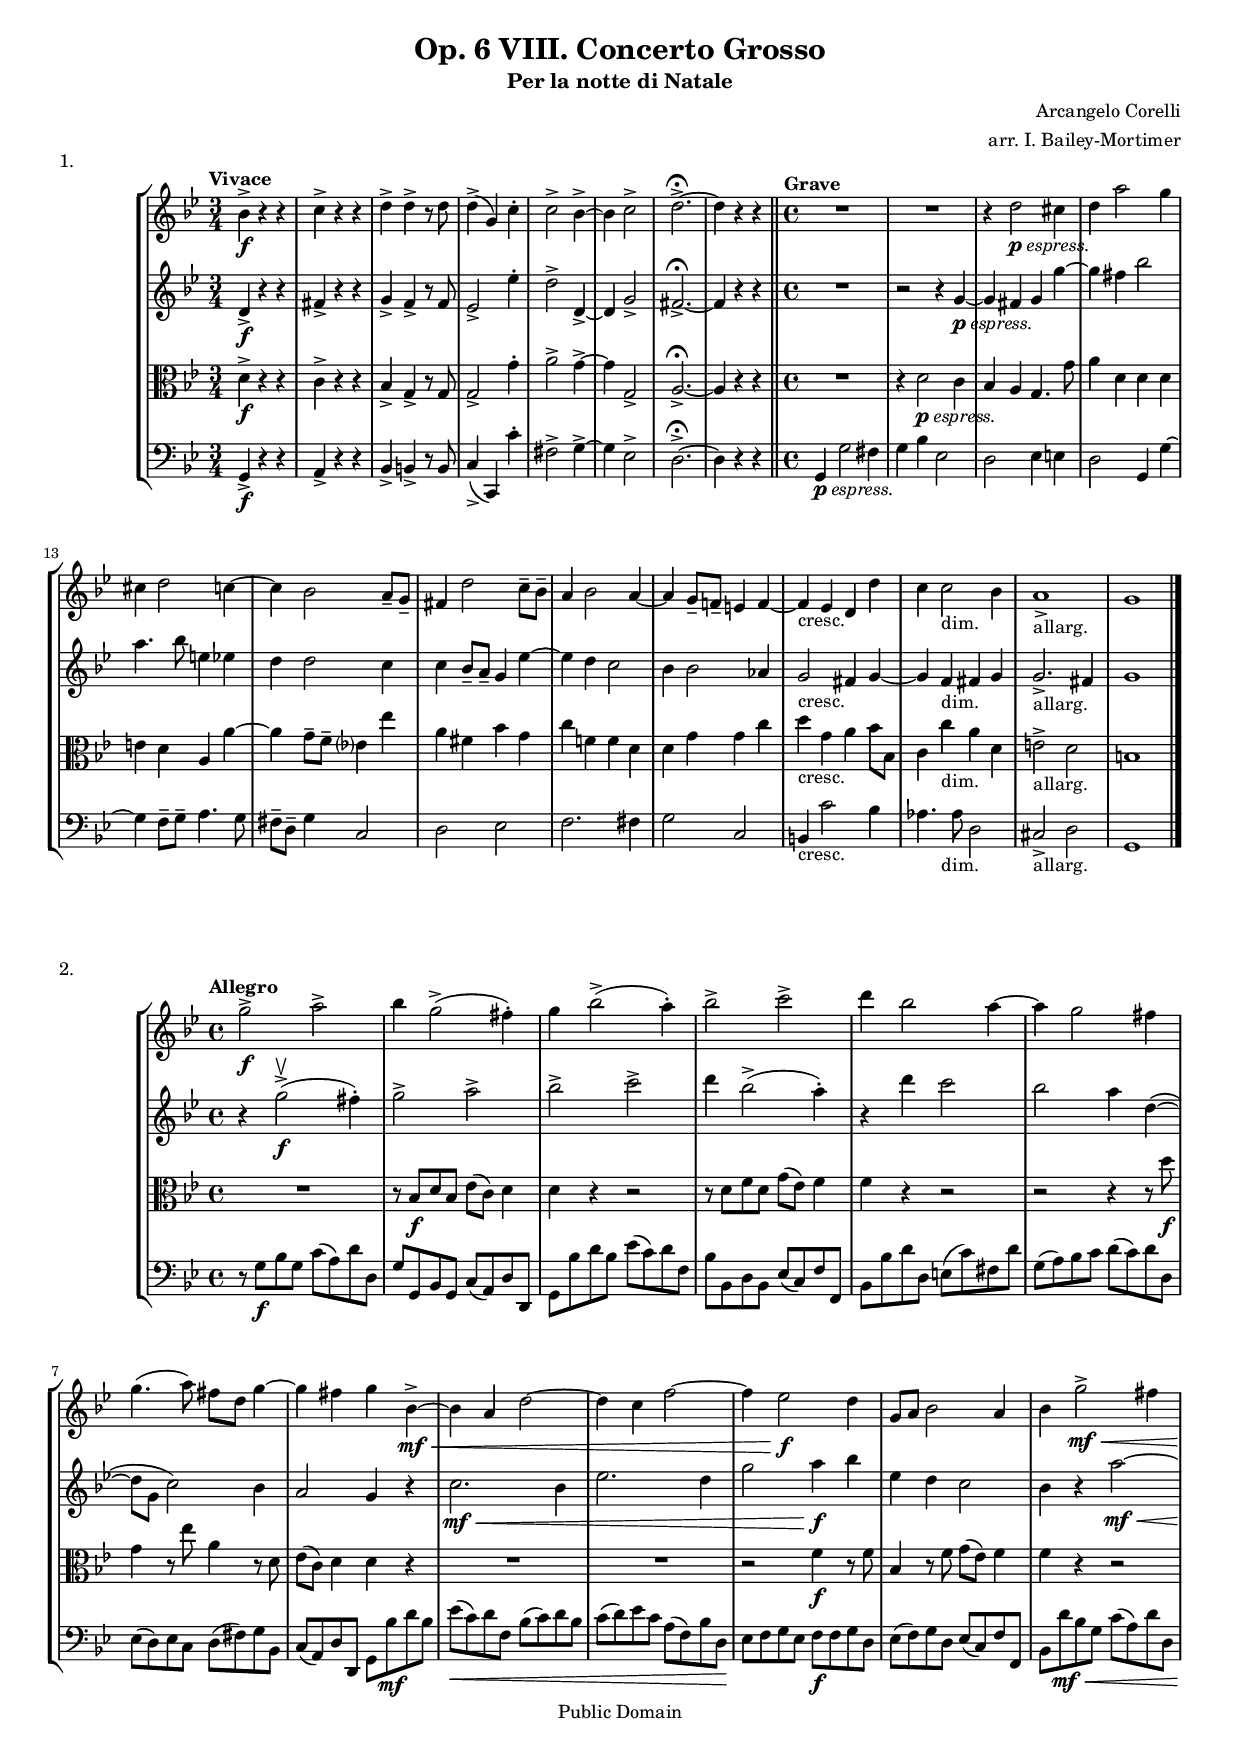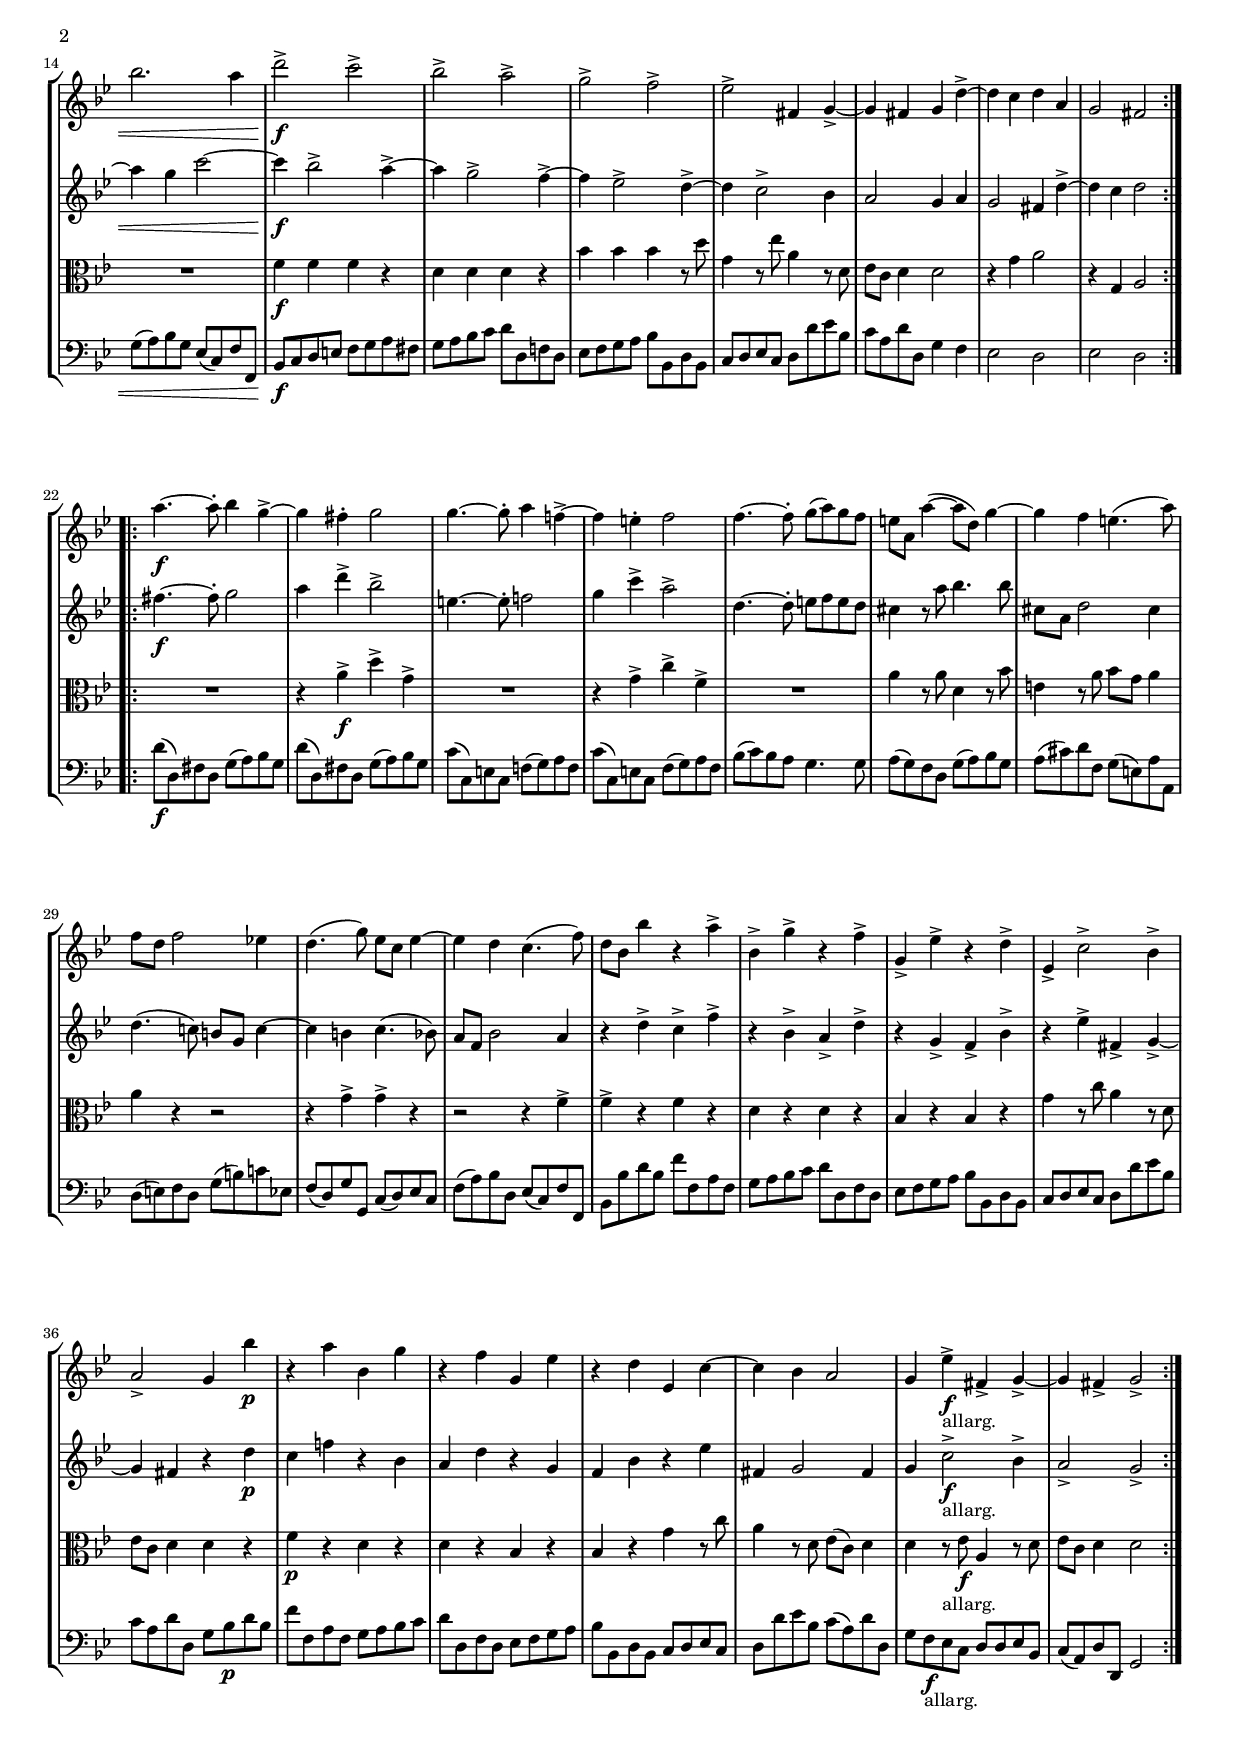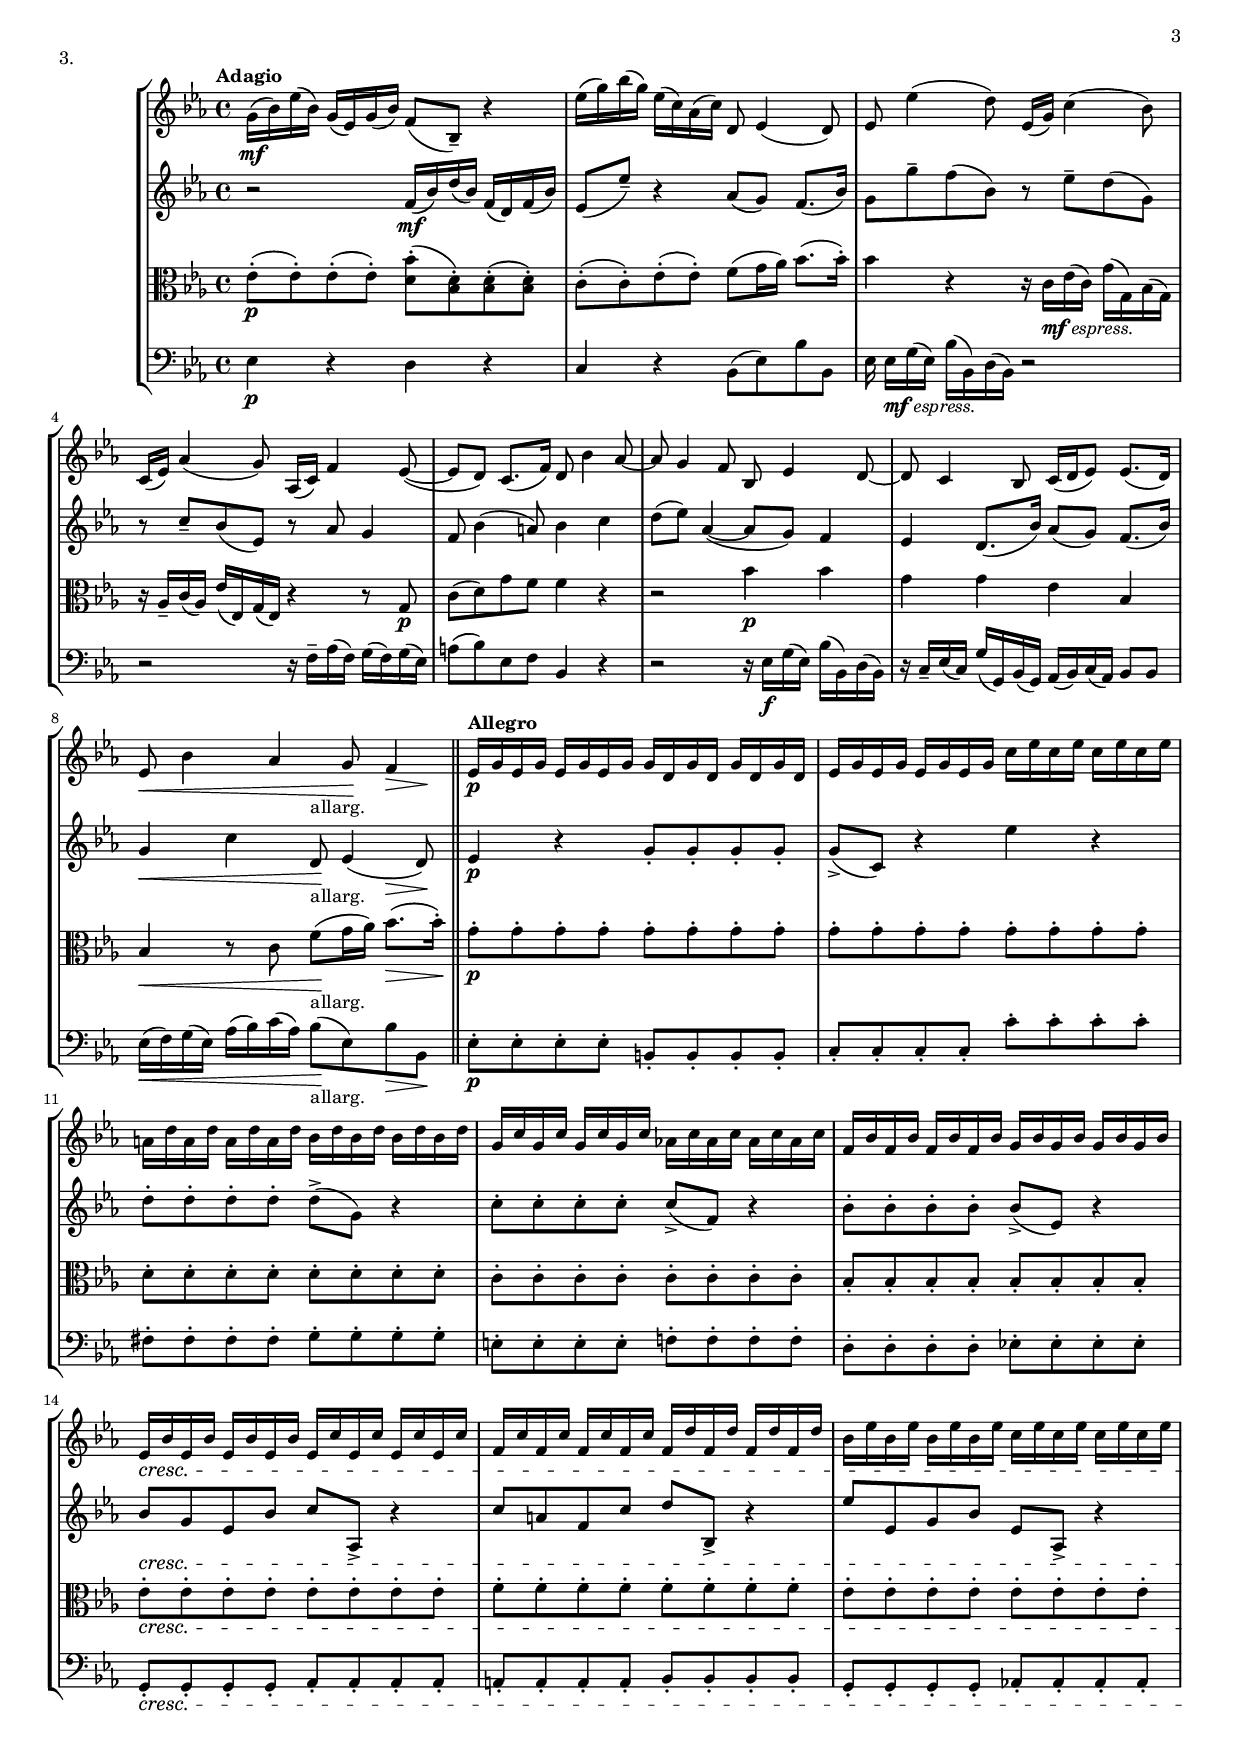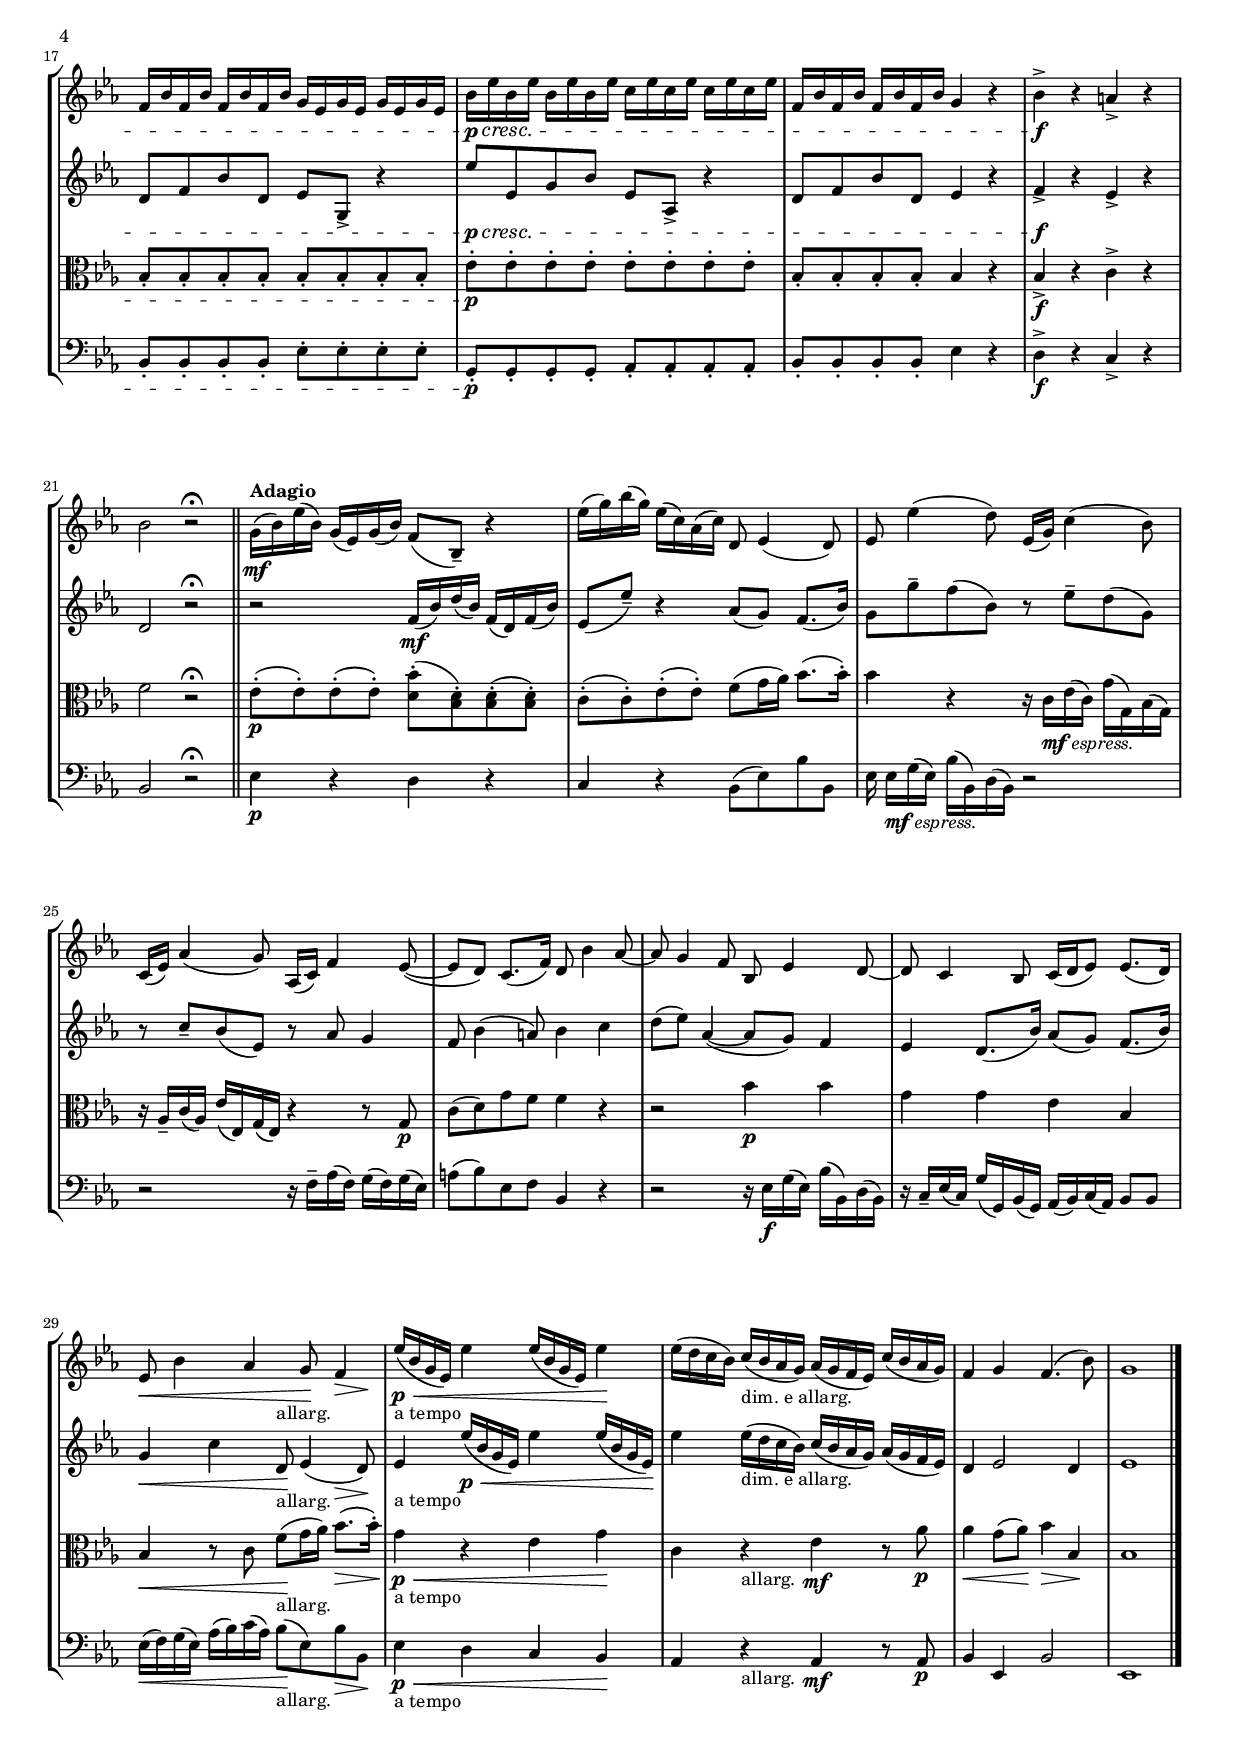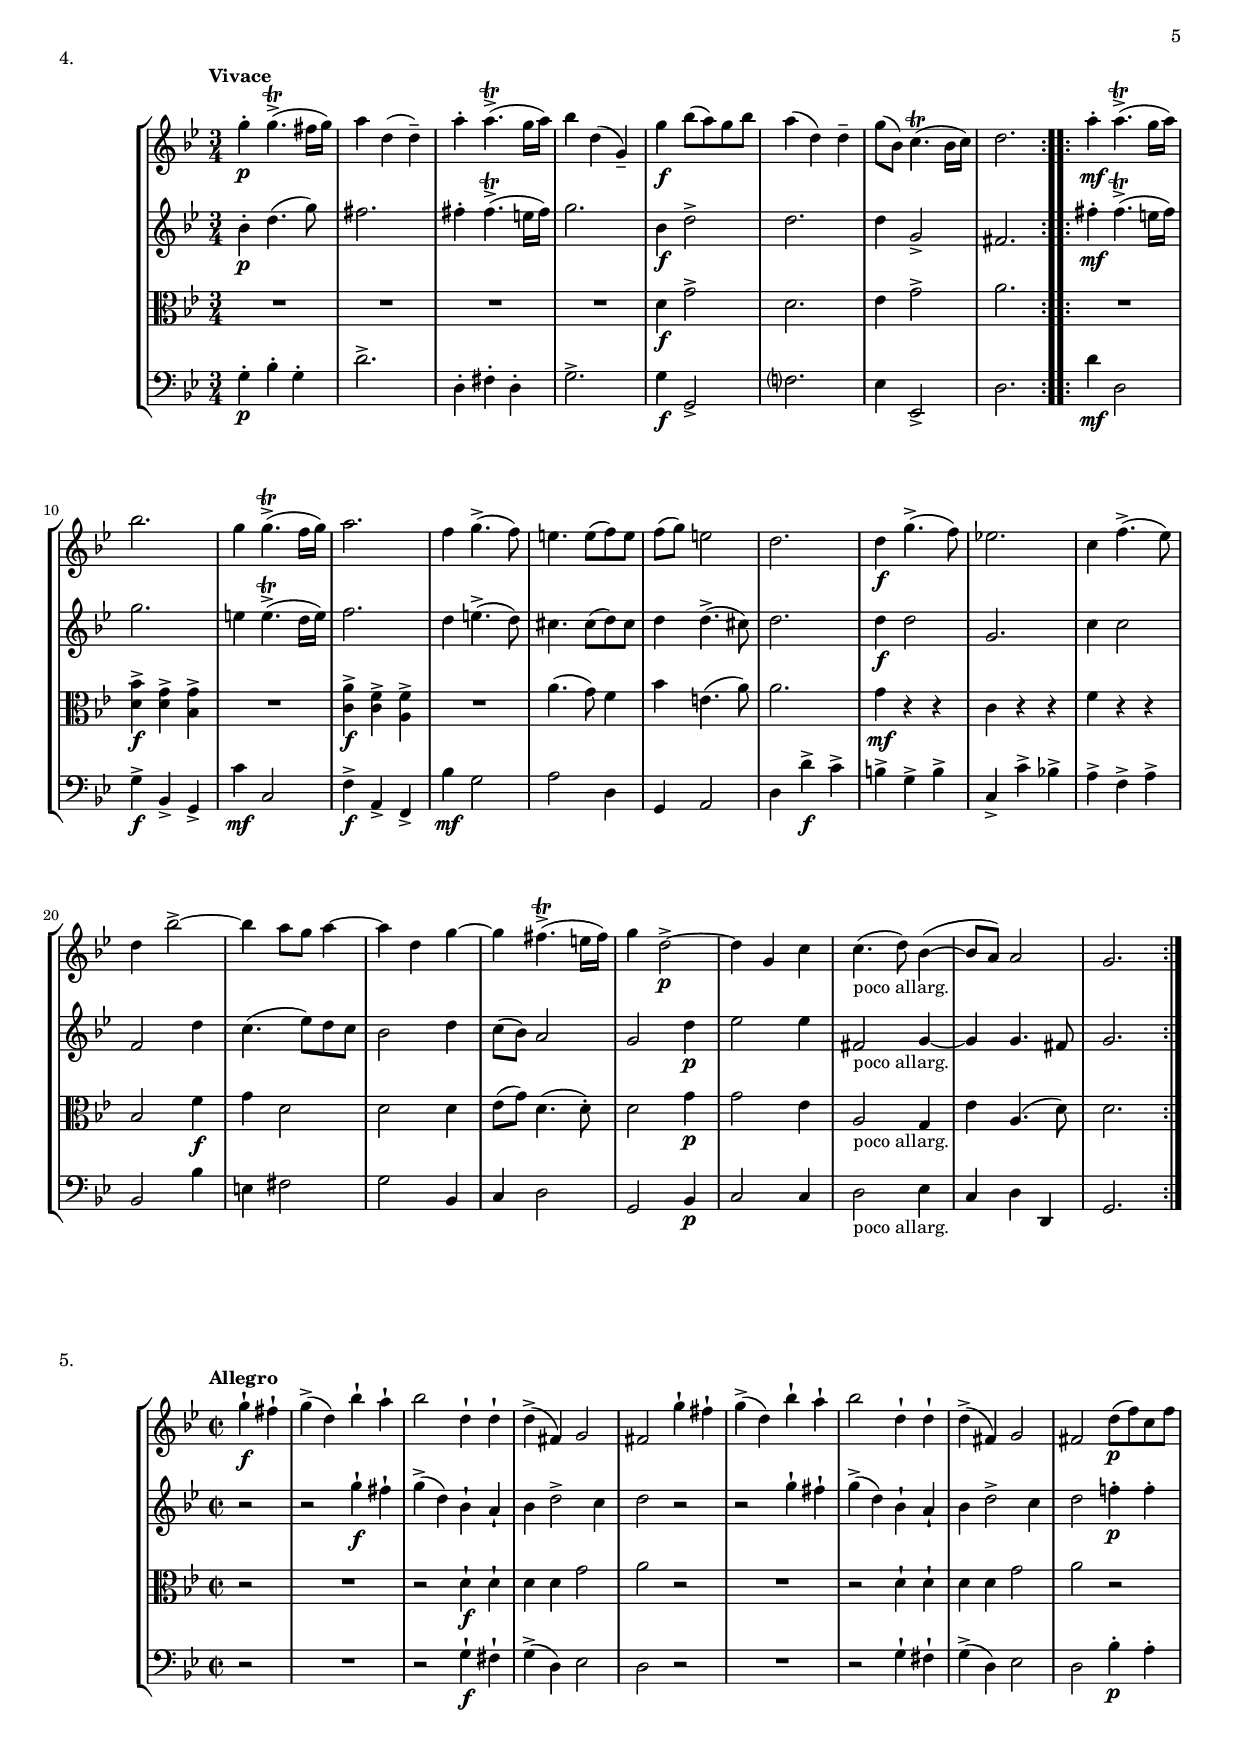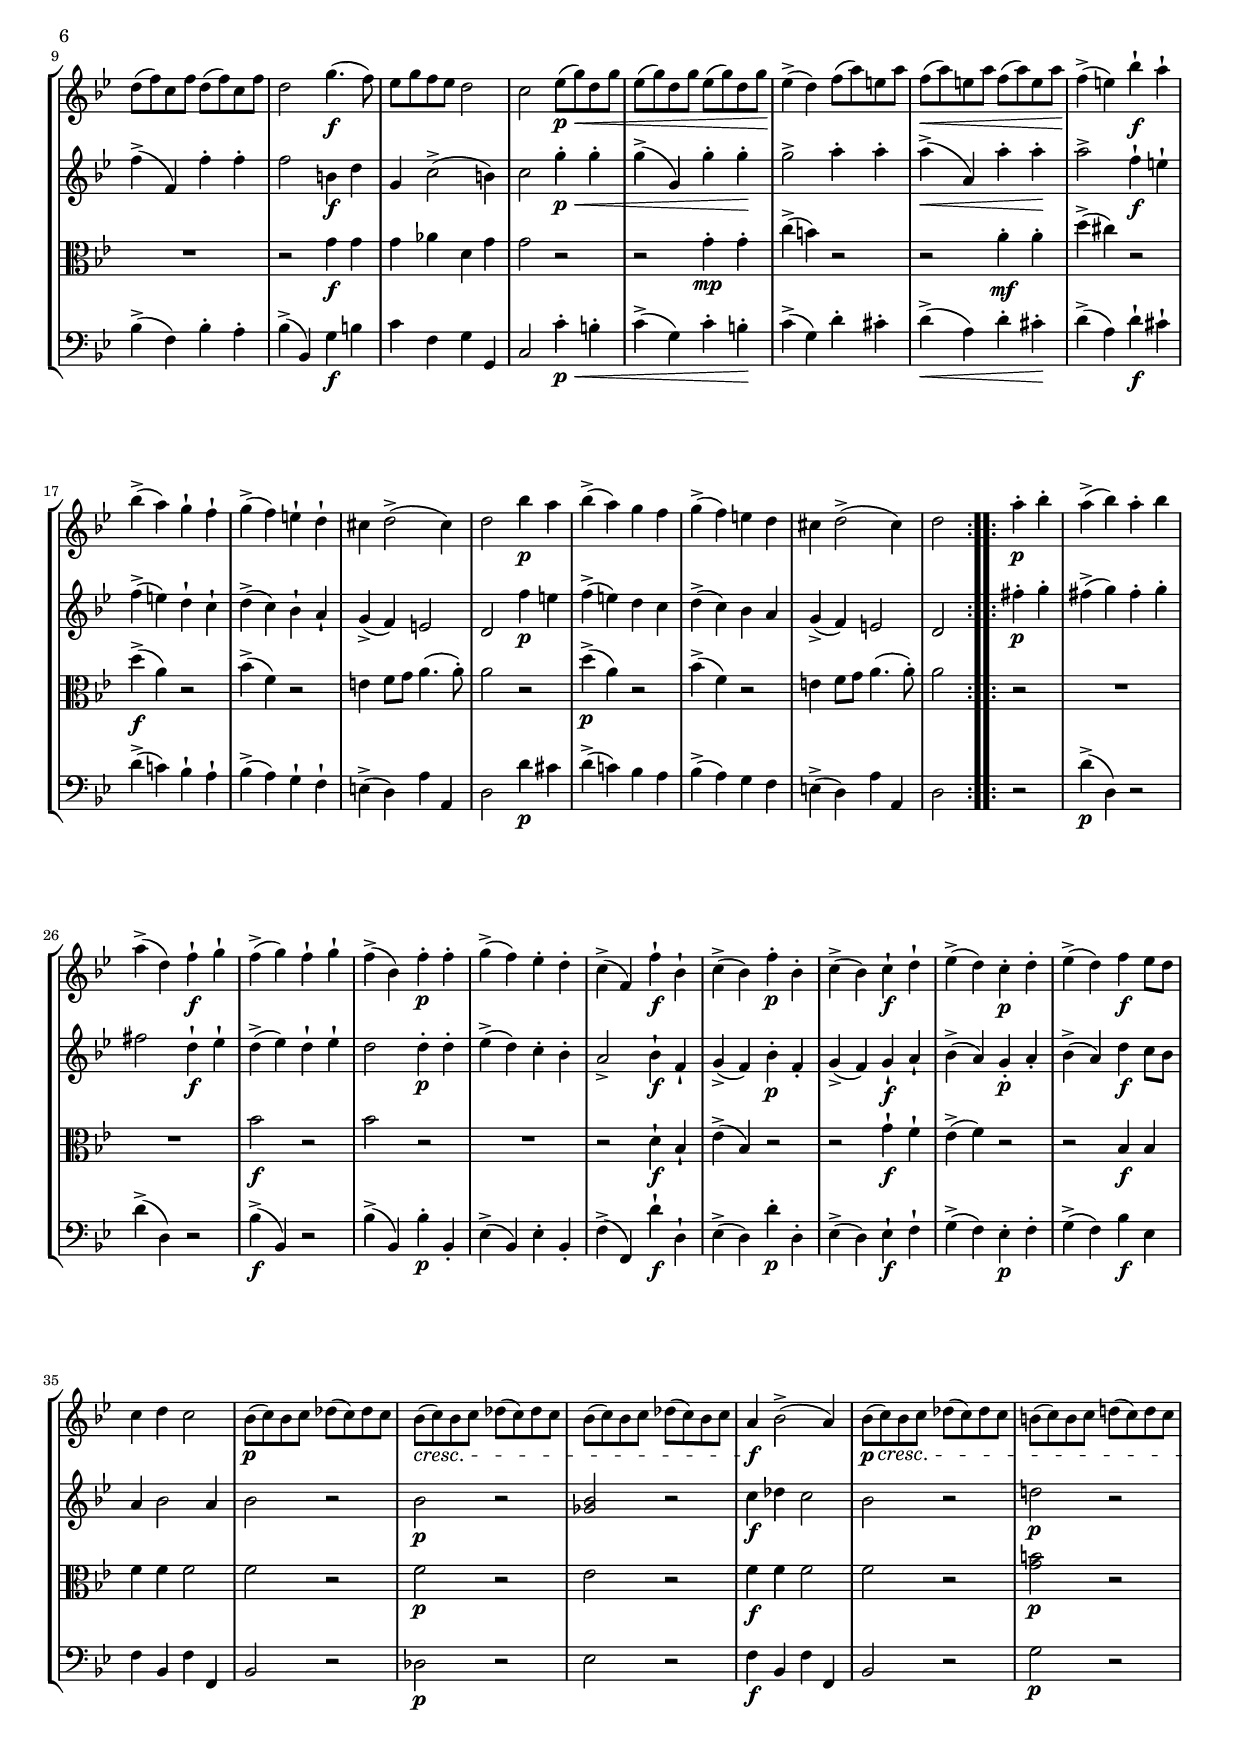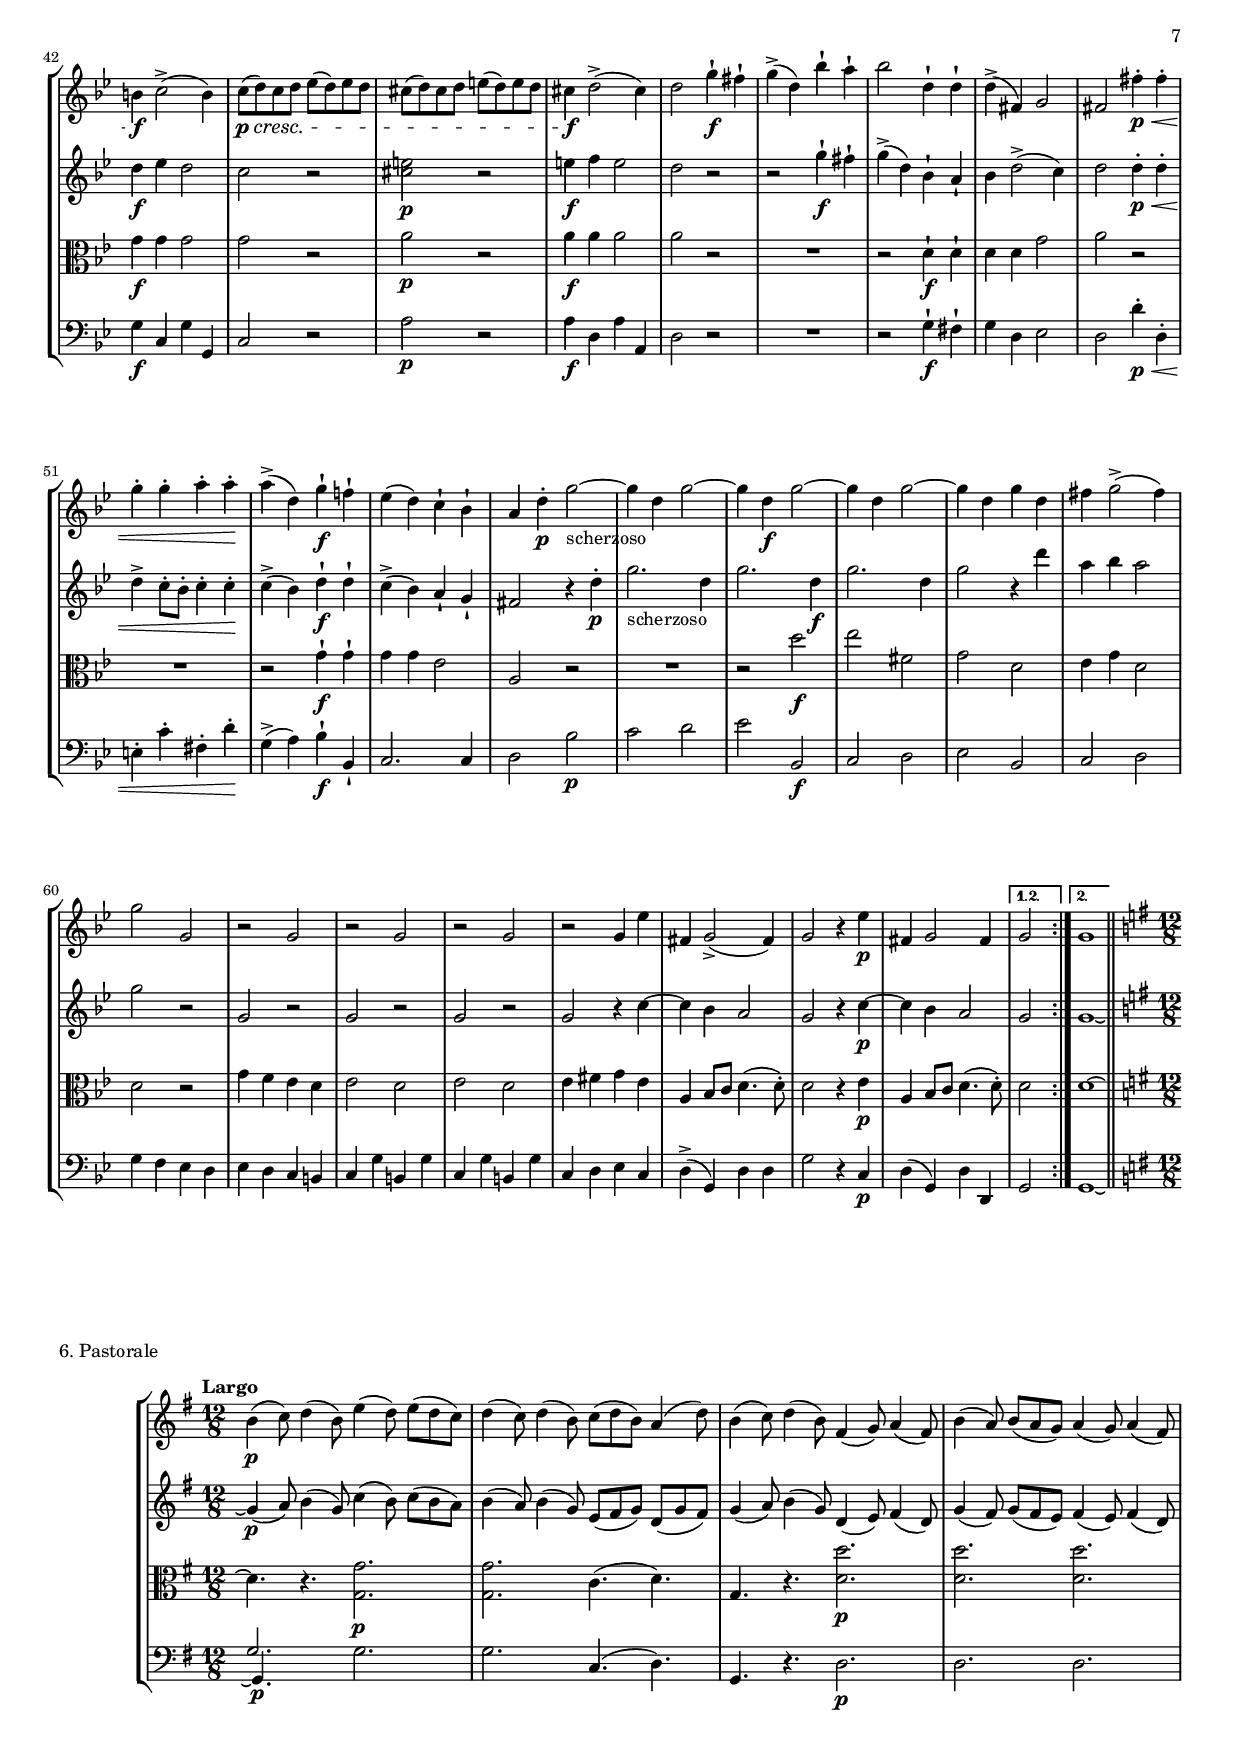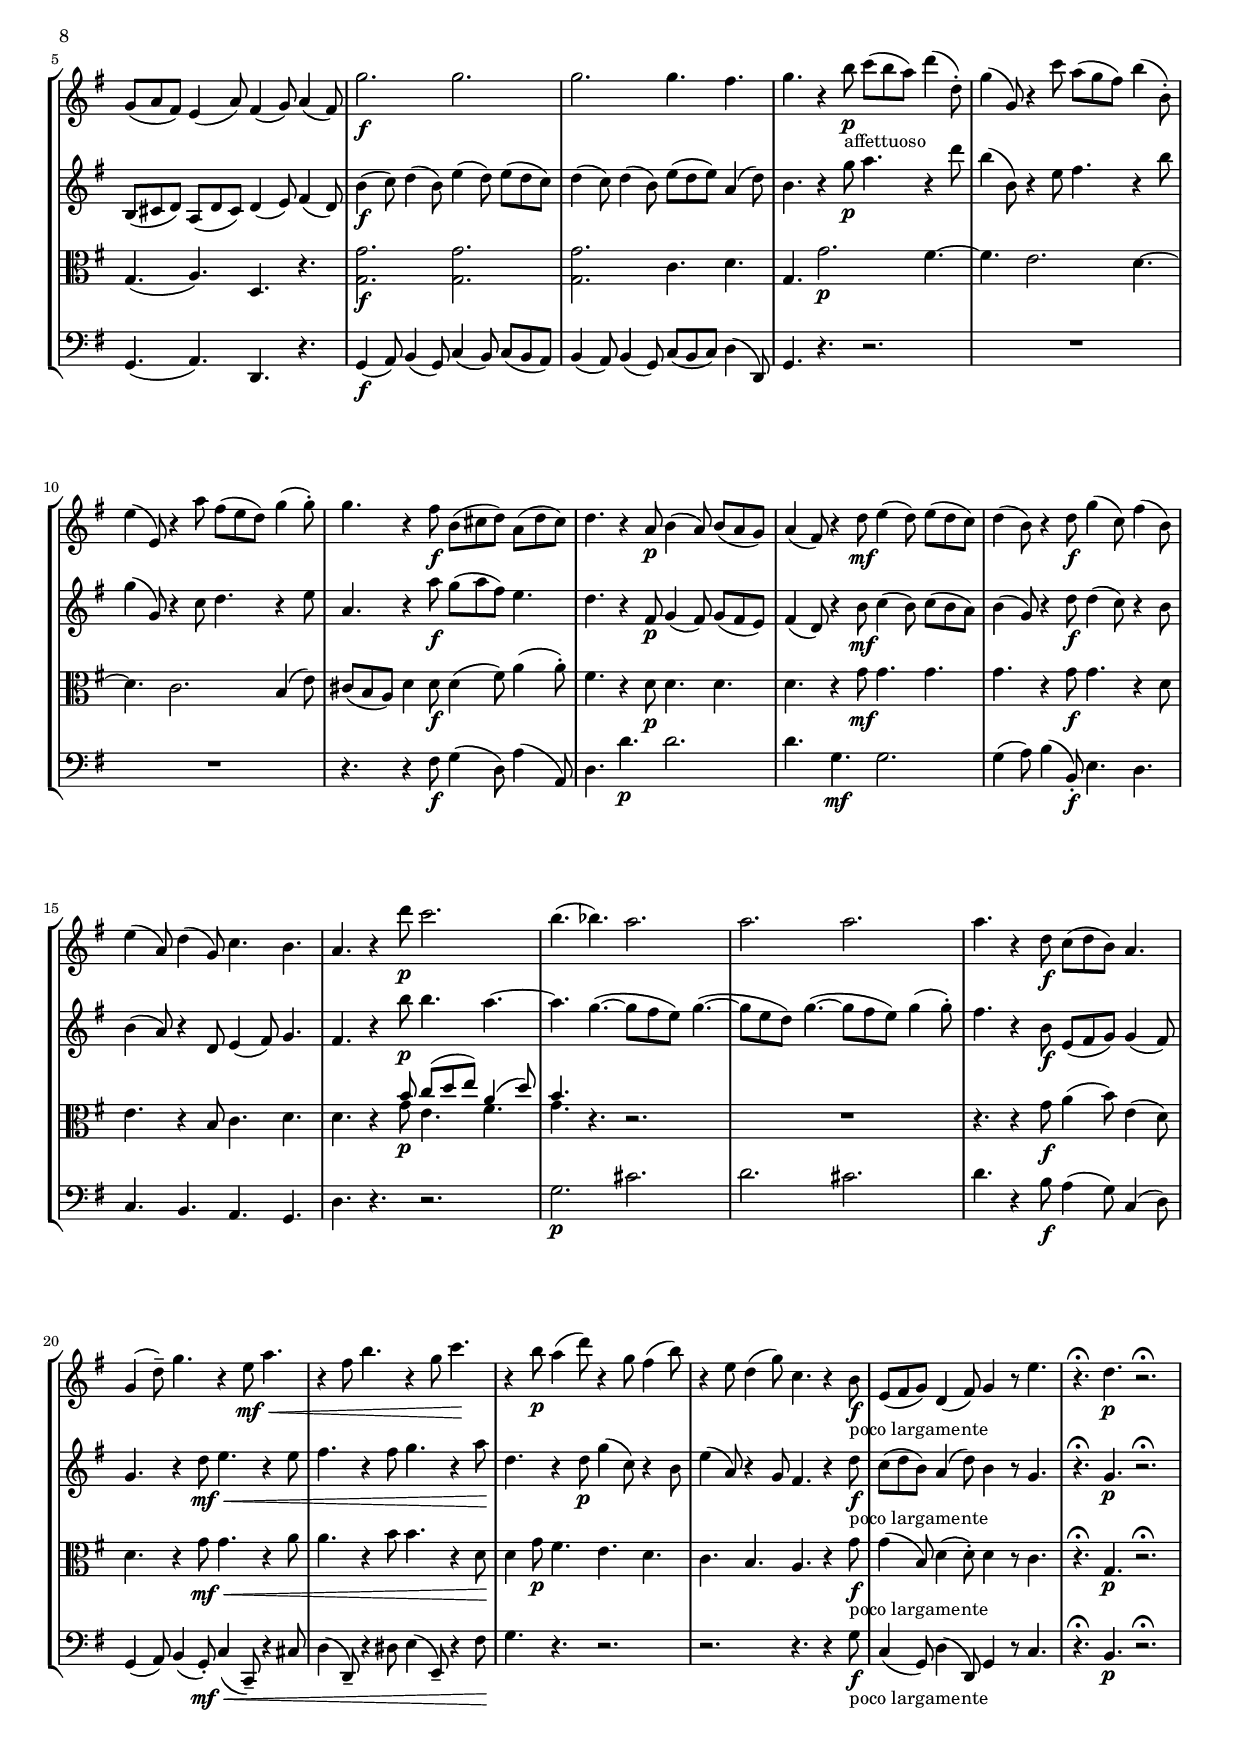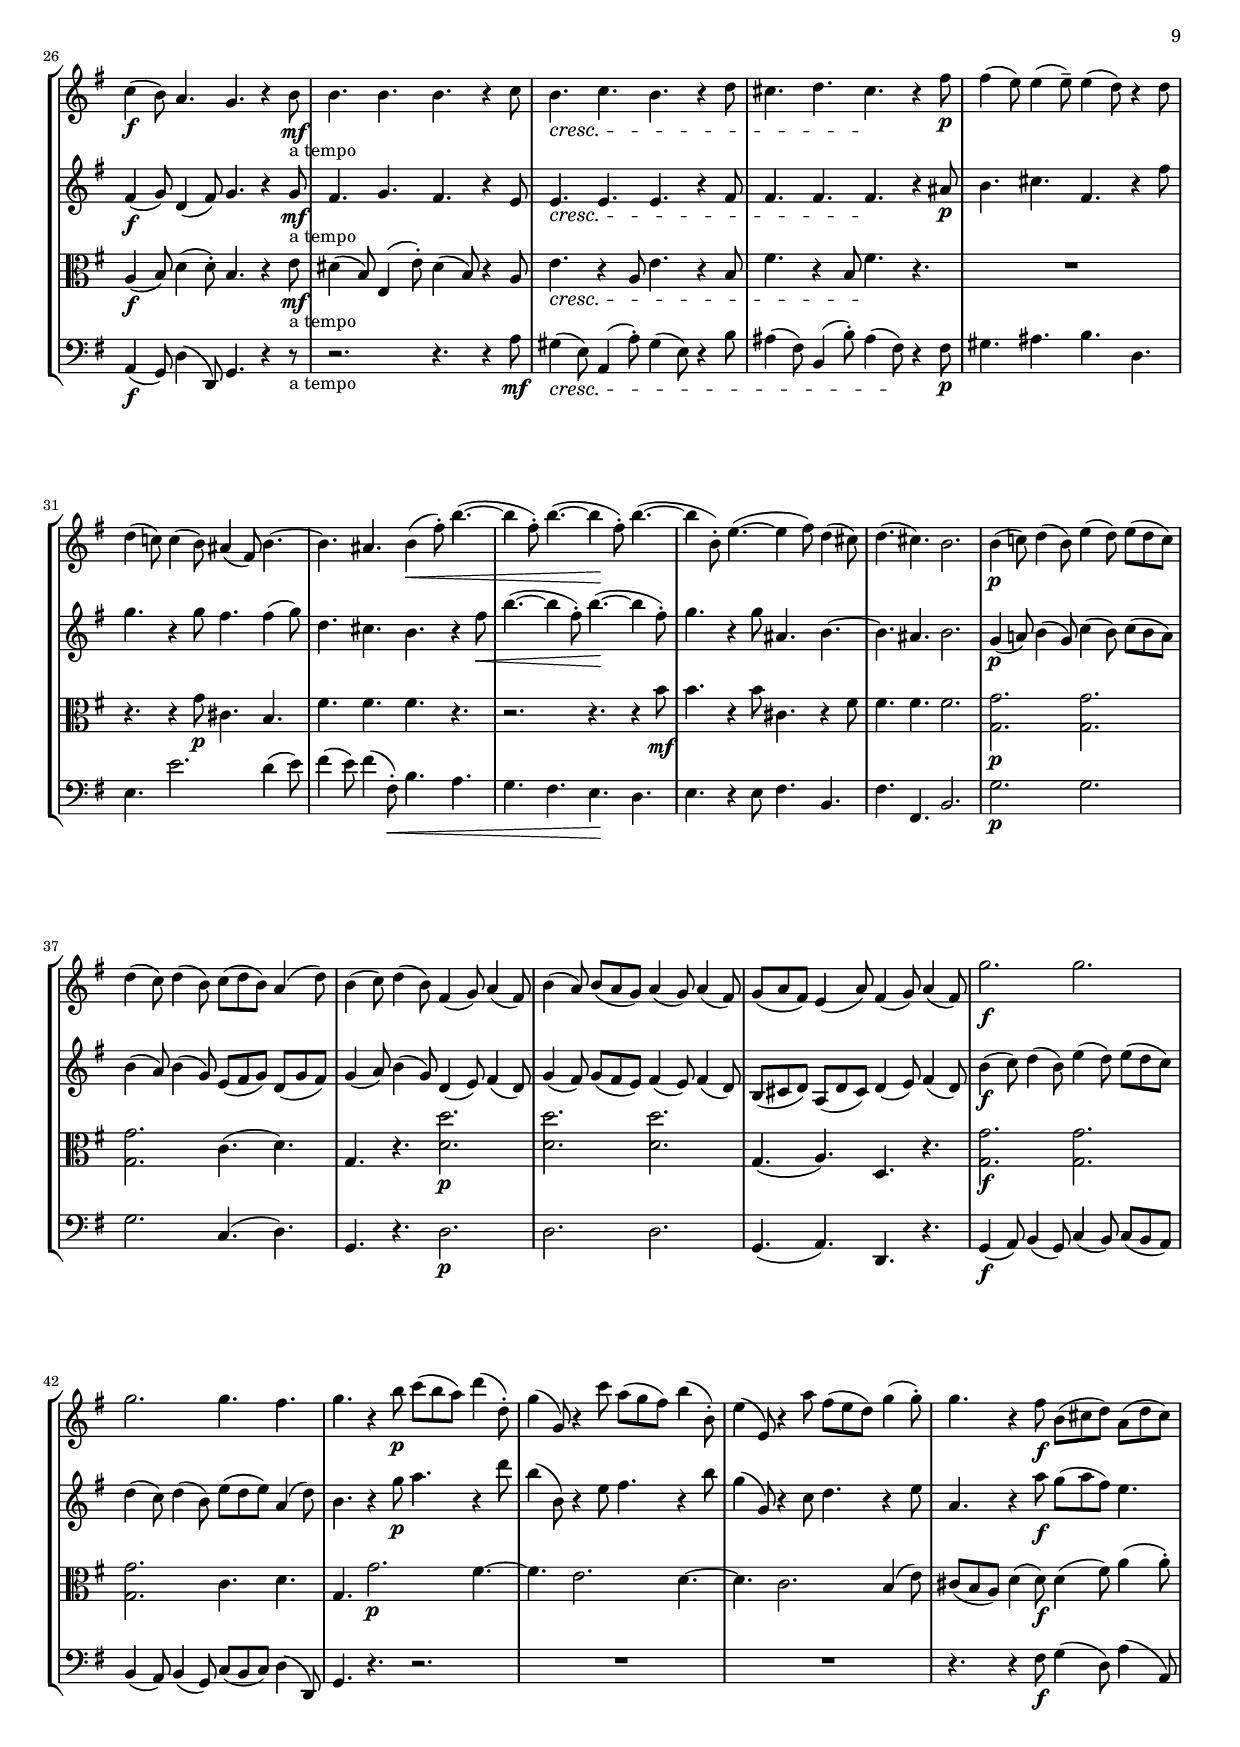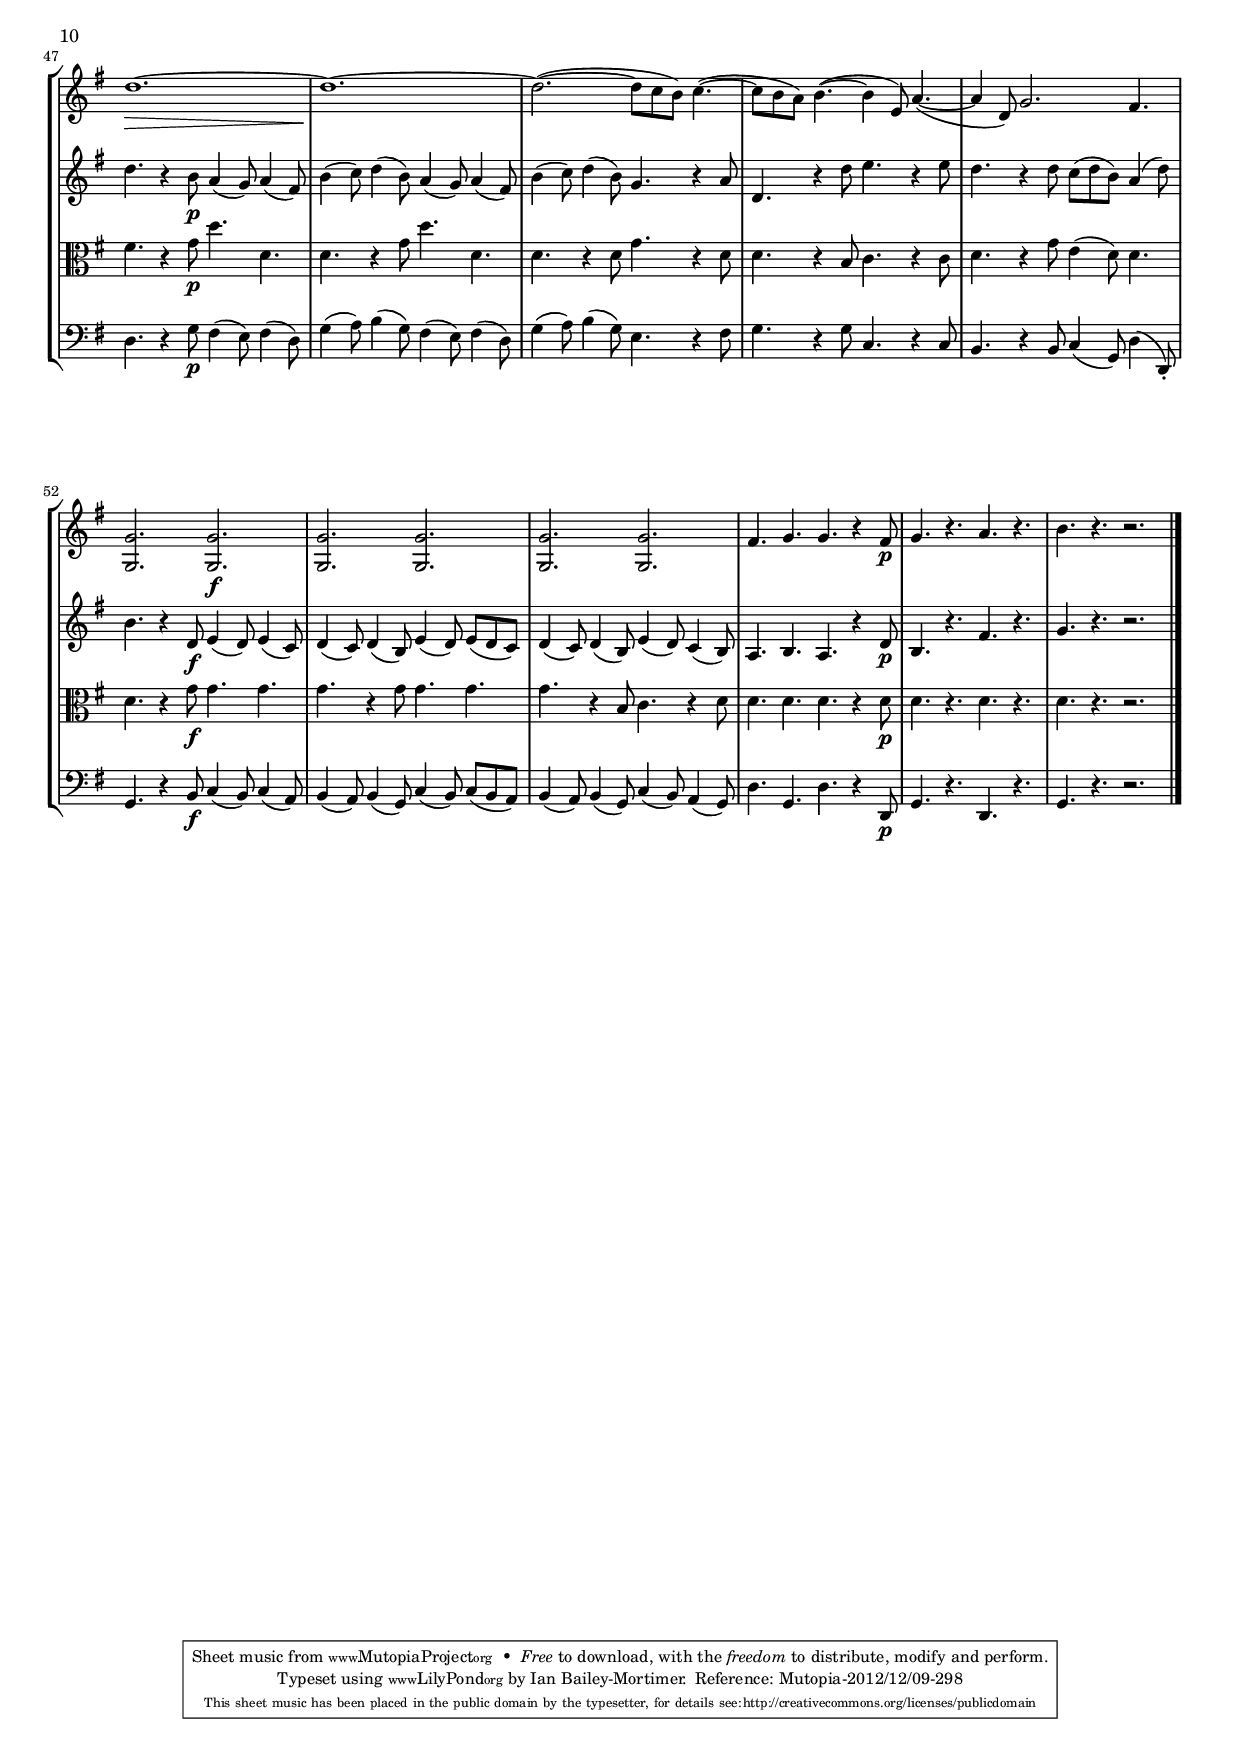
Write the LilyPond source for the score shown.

\version "2.16.0"
\include "global.ly"
#(set-global-staff-size 16)

\version "2.16.0"

mI =  {
    \context Voice = "mh" {
        \time 3/4
        \key g \minor
        \tempo "Vivace"
        s2.*8 |
        \bar "||"
        \time 4/4
        \tempo "Grave"
        s1*13 |
        \bar "|."
    }
}

mII =  {
    \context Voice = "mh" {
        \time 4/4
        \key g \minor
        \repeat volta 2 {
            \tempo "Allegro"
            s1*21 |
        }
        \break
        \repeat volta 2 {
            s1*21 |
        }
    }
}

mIII =  {
    \context Voice = "mh" {
        \time 4/4
        \key ef \major
        \tempo "Adagio"
        s1*8 |
        \bar "||"
        \tempo "Allegro"
        s1*13 |
        \bar "||"
        \tempo "Adagio"
        s1*12 |
        \bar "|."
    }
}

mIV =  {
    \context Voice = "mh" {
        \time 3/4
        \key g \minor
        \tempo "Vivace"
        \repeat volta 2 {
            s2.*8 |
        }
        \repeat volta 2 {
            s2.*20 |
        }
    }
}

mV =  {
    \context Voice = "mh" {
        \key g \minor
        \time 2/2 \tempo "Allegro" \partial 2
        \repeat volta 2 {
            s2 | s1*23 | s2
        }
        \repeat volta 2 {
            s2 | s1*43 |
        } \alternative {
            { s2 }
            { s2 | \bar "||" \time 12/8 \key g \major}
        }
    }
}

mVI =  {
    \context Voice = "mh" {
        \time 12/8
        \key g \major
        \tempo "Largo"
        s1.*57 |
        \bar "|."
    }
}


\version "2.16.0"

viIa =  {
    \relative bf' {
        bf4->\f r r | c-> r r | d-> d-> r8 d |
        d4->(  g,) c-. | c2-> bf4-> ~ | bf c2-> |
        d2.->^\fermata ~ | d4 r r |
    }
}

viIb =  {
    \relative d'' {
        R1 | R1 | r4 d2-\pesp cs4 | d a'2 g4 |
        cs, d2 c4 ~ | c bf2 a8-- g-- | fs4 d'2 c8-- bf-- |
        a4 bf2 a4 ~ | a g8-- f!-- e4 f ~ |
        f_"cresc." ef d d' | c c2_"dim." bf4 |
        a1->-"allarg." | g |
    }
}

viI = <<\mI {\viIa \viIb}>>

viIIa =  {
    \relative g'' {
        g2->\f a-> | bf4 g2->(  fs4)-. | g bf2->(  a4)-. |
        bf2-> c-> | d4 bf2 a4 ~ | a g2 fs4 |
        g4.(  a8) fs d g4 ~ | g fs g
            bf,->\mf\< ~ | bf a d2 ~ | d4 c f2 ~ |
        f4 ef2\f d4 | g,8 a bf2 a4 | bf g'2->\mf\< fs4 | bf2. a4 |
        d2->\f\! c-> | bf-> a-> | g-> f-> | ef-> fs,4 g-> ~ |
        g fs g d'-> ~ | d c d a | g2 fs |
    }
}

viIIb =  {
    \relative a'' {
        a4.\f ~ a8-. bf4 g-> ~ | g fs-. g2 |
        g4. ~ g8-. a4 f!-> ~ | f e-. f2 |
        f4. ~ f8-. g(  a) g f | e a, a'4( ~ a8  d,) g4 ~ |
        g f e4.(  a8) | f d f2 ef!4 |
        d4.(  g8) ef c ef4 ~ | ef d c4.(  f8) |
        d bf bf'4 r a-> | bf,-> g'-> r f-> | g,-> ef'-> r d-> |
        ef,-> c'2-> bf4-> | a2-> g4 bf'\p |
        r a bf, g' | r f g, ef' | r d ef, c' ~ | c bf a2 |
        g4 ef'->\f-"allarg." fs,-> g-> ~ | g fs-> g2-> |
    }
}

viII = <<\mII {\repeat volta 2 {\viIIa} \repeat volta 2 {\viIIb}}>>

viIIIa =  {
    \relative g' {
        g16\mf(  bf) ef(  bf) g(  ef) g(  bf) f8(  bf,)-- r4 |
        ef'16(  g) bf(  g) ef(  c) af(  c) d,8 ef4(  d8) |
        ef ef'4(  d8) ef,16(  g) c4(  bf8) |
        c,16(  ef) af4(  g8) af,16(  c) f4 ef8( ~ |
        ef8  d) c8.(  f16) d8 bf'4 af8 ~ |
        af g4 f8 bf, ef4 d8 ~ |
        d c4 bf8 c16( d  ef8) ef8.(  d16) |
        ef8\< bf'4 << af { s8 s8-"allarg." } >>
            g8\! << f4 { s8\> s8\! } >> |
    }
}

viIIIb =  {
    \relative ef' {
        ef16\p g \repeat unfold 3 { ef g } \repeat unfold 4 { g d } |
        \repeat unfold 4 { ef g } \repeat unfold 4 { c ef } |
        \repeat unfold 4 { a, d } \repeat unfold 4 { bf d } |
        \repeat unfold 4 { g, c } af! c \repeat unfold 3 { af c } |
        \repeat unfold 4 { f, bf } \repeat unfold 4 { g bf } |
        ef,\cresc bf' \repeat unfold 3 { ef, bf' } \repeat unfold 4 { ef, c' } |
        \repeat unfold 4 { f, c' } \repeat unfold 4 { f, d' } |
        \repeat unfold 4 { bf ef } \repeat unfold 4 { c ef } |
        \repeat unfold 4 { f, bf } \repeat unfold 4 { g ef } |
        bf'\p\cresc ef \repeat unfold 3 { bf ef } \repeat unfold 4 { c ef } |
        \repeat unfold 4 { f, bf } g4 r4 |
        bf->\f r a-> r | bf2 r2^\fermata |
    }
}

viIIIc = \viIIIa

viIIId =  {
    \relative ef'' {
        ef16\p\<-"a tempo"( bf g  ef) ef'4 ef16( bf g  ef) ef'4\! |
        ef16( d c  bf) c-"dim. e allarg."( bf af  g) af( g f  ef) c'( bf af  g) |
        f4 g f4.(  bf8) | g1 |
    }
}

viIII = <<\mIII {\viIIIa \viIIIb \viIIIc \viIIId}>>

viIVa =  {
    \relative g'' {
        g4-.\p g4.->^\trill( fs16  g) | a4 d,(  d)-- |
        a'-. a4.->^\trill( g16  a) | bf4 d,(  g,)-- |
        g'\f bf8(  a) g bf | a4(  d,) d-- |
        g8(  bf,) c4.^\trill( bf16  c) | d2. |
    }
}

viIVb =  {
    \relative a'' {
        a4-.\mf a4.->^\trill( g16  a) | bf2. |
        g4 g4.->^\trill( f16  g) | a2. |
        f4 g4.->(  f8) |
        e4. e8(  f) e | f(  g) e2 | d2. |
        d4\f g4.->(  f8) | ef!2. | c4 f4.->(  ef8) | d4 bf'2-> ~ |
        bf4 a8 g a4 ~ | a d, g ~ | g fs4.->^\trill( e16  fs) |
        g4 d2->\p ~ | d4 g, c |
        c4.-"poco allarg."(  d8) bf4( ~ | bf8  a) a2 | g2. |
    }
}

viIV = <<\mIV {\repeat volta 2 {\viIVa} \repeat volta 2 {\viIVb}}>>

viVa =  {
    \relative g'' {
        g4-|\f fs-| | g->(  d) bf'-| a-| | bf2
        d,4-| d-| | d->(  fs,) g2 | fs
        g'4-| fs-| | g->(  d) bf'-| a-| | bf2
        d,4-| d-| | d->(  fs,) g2 | fs
        d'8\p(  f) c f | \repeat unfold 2 { d(  f) c f } | d2
        g4.\f(  f8) | ef8 g f ef d2 | c2
        ef8\p\<(  g) d g | ef(  g) d g ef(  g) d g\! | ef4->(  d)
        f8(  a) e a | f8\<(  a) e a f8(  a) e a\! | f4->(  e)
        bf'-|\f a-| | bf->(  a) g-| f-| | g->(  f)
        e-| d-| | cs d2->(  cs4) | d2
        bf'4\p a | bf->(  a) g f | g->(  f)
        e d | cs d2->(  cs4) | d2
    }
}

viVb =  {
    \relative a'' {
        a4-.\p bf-. | a->(  bf) a-. bf | a->(  d,)
        f-|\f g-| | f->(  g) f-| g-| | f->(  bf,)
        f'-.\p f-. | g->(  f) ef-. d-. | c->(  f,)
        f'-|\f bf,-| | c->(  bf) f'-.\p bf,-. | c->(  bf)
        c-|\f d-| | ef->(  d) c-.\p d-. | ef->(  d)
        f\f ef8 d | c4 d c2 |
        bf8\p(  c) bf c df(  c) df c |
        bf8(\cresc  c) bf c df(  c) df c |
        bf8(  c) bf c df(  c) bf c |
        a4\f bf2->(  a4) |
        bf8\p\cresc(  c) bf c df(  c) df c |
        b8(  c) b c d!(  c) d c |
        b4\f c2->(  b4) |
        c8\p\cresc(  d) c d ef(  d) ef d |
        cs8(  d) cs d e(  d) e d |
        cs4\f d2->(  cs4) | d2
        g4-|\f fs-| | g->(  d) bf'-| a-| | bf2
        d,4-| d-| | d->(  fs,) g2 | fs
        fs'4-.\p\< fs-. | g-. g-. a-. a-.\! | a->(  d,)
        g-|\f f!-| | ef(  d) c-| bf-| | a
        d-.\p g2-"scherzoso" ~ | g4 d g2 ~ | g4
        d\f g2 ~ | g4 d g2 ~ | g4 d g d | fs g2->(  fs4) | g2
        g, | r g | r g | r g | r
        g4 ef' | fs, g2->(  fs4) | g2
        r4 ef'\p | fs, g2 fs4 |

    }
}

viV = <<\mV {\partial 2 \repeat volta 2 {\viVa} \repeat volta 2 {\viVb} \alternative {g'2} {g'1}}>>

viVI =  <<\mVI {
    \relative b' {
        b4\p(  c8) d4(  b8) e4(  d8) e( d  c) | d4(  c8) d4(  b8) c( d  b) a4(  d8) |
        b4(  c8) d4(  b8) fs4(  g8) a4(  fs8) | b4(  a8) b( a  g) a4(  g8) a4(  fs8) |
        g( a  fs) e4(  a8) fs4(  g8) a4(  fs8) |
        g'2.\f g | g g4. fs | g r4
        %
        b8\p-"affettuoso" c( b  a) d4(  d,8)-. | g4(  g,8) r4
        c'8 a( g  fs) b4(  b,8)-. | e4(  e,8) r4
        a'8 fs( e  d) g4(  g8)-. | g4. r4
        fs8\f b,( cs  d) a( d  cs) | d4. r4
        a8\p b4(  a8) b( a  g) | a4(  fs8) r4
        d'8\mf e4(  d8) e( d  c) | d4(  b8) r4
        d8\f g4(  c,8) fs4(  b,8) | e4(  a,8) d4(  g,8) c4. b | a r4
        %
        d'8\p c2. | b4.(  bf) a2. | a a | a4. r4
        d,8\f c( d  b) a4. | g4(  d'8)-- g4. r4
        e8\mf\< a4. | r4 fs8 b4. r4 g8 c4.\! | r4
        b8\p a4(  d8) r4 g,8 fs4(  b8) | r4 e,8 d4(  g8) c,4. r4
        b8\f-"poco largamente" \noBreak | e,( fs  g) d4(  fs8) g4 r8 e'4. |
        r4.^\fermata
        d\p
        r2.^\fermata |
        c4\f(  b8) a4. g r4
        %
        b8\mf-"a tempo" | b4. b b r4 c8 |
        b4.\cresc c b r4 d8 | cs4. d cs\! r4
        fs8\p | fs4(  e8) e4(  e8)-- e4(  d8) r4
        d8 | d4(  c!8) c4(  b8) as4(  fs8) b4. ~ |
        b as b4\<(  fs'8)-. b4.( ~ | b4  fs8)-. b4.( ~ b4\!  fs8)-. b4.( ~ |
        b4  b,8)-. e4.( ~ e4  fs8) d4(  cs8) | d4.(  cs) b2. |
        %
        b4\p(  c!8) d4(  b8) e4(  d8) e( d  c) | d4(  c8) d4(  b8) c( d  b) a4(  d8) |
        b4(  c8) d4(  b8) fs4(  g8) a4(  fs8) | b4(  a8) b( a  g) a4(  g8) a4(  fs8) |
        g( a  fs) e4(  a8) fs4(  g8) a4(  fs8) |
        g'2.\f g | g g4. fs | g r4
        %
        b8\p c( b  a) d4(  d,8)-. | g4(  g,8) r4
        c'8 a( g  fs) b4(  b,8)-. | e4(  e,8) r4
        a'8 fs( e  d) g4(  g8)-. | g4. r4
        fs8\f b,( cs  d) a( d  cs) |
        %
        d1.\> ~ | d\! ~ | d2.( ~ d8 c  b) c4.( ~ |
        c8 b  a) b4.( ~ b4  e,8) a4.( ~ | a4  d,8) g2. fs4. |
        << \repeat unfold 6 < g g, >2. { s2. s\f } >> |
        fs4. g g r4 fs8\p | g4. r a r | b r r2. |
    }
}>>

\version "2.16.0"

viiIa =  {
    \relative d' {
        d4->\f r r | fs-> r r | g-> f-> r8 f |
        ef2-> ef'4-. | d2-> d,4-> ~ | d g2-> |
        fs2.->^\fermata ~ | fs4 r r |
    }
}

viiIb =  {
    \relative g' {
        R1 | r2 r4 g-\pesp ~ \noBreak | g fs g g' ~ | g fs bf2 |
        a4. bf8 e,4 ef | d d2 c4 | c bf8-- a-- g4 ef' ~ |
        ef d c2 | bf4 bf2 af4 |
        g2-"cresc." fs4 g ~ | g f-"dim." fs g |
        g2.->-"allarg." fs4 | g1 |
    }
}

viiI = <<\mI {\viiIa \viiIb}>>

viiIIa =  {
    \relative g'' {
        r4 g2->^\upbow\f(  fs4)-. | g2-> a-> | bf-> c-> | d4 bf2->(  a4)-. |
        r d c2 | bf a4 d,( ~ | d8 g,  c2) bf4 | a2 g4 r |
        c2.\mf\< bf4 | ef2. d4 |
        g2 a4\f bf | ef, d c2 |
        bf4 r a'2\mf\< ~ | a4 g c2 ~ |
        c4\f bf2-> a4-> ~ | a g2-> f4-> ~ |
        f ef2-> d4-> ~ | d c2-> bf4 | a2 g4 a |
        g2 fs4 d'-> ~ | d c d2 |
    }
}

viiIIb =  {
    \relative fs'' {
        fs4.\f ~ fs8-. g2 | a4 d-> bf2-> |
        e,4. ~ e8-. f!2 | g4 c-> a2-> |
        d,4. ~ d8-. e f e d | cs4 r8 a' bf4. bf8 | cs, a d2 cs4 |
        d4.(  c!8) b g c4 ~ | c b c4.(  bf8) | a f bf2 a4 |
        r d-> c-> f-> | r bf,-> a-> d-> |
        r g,-> f-> bf-> | r ef-> fs,-> g-> ~ | g fs r d'\p |
        c f! r bf, | a d r g, | f bf r ef | fs, g2 fs4 |
        g c2->\f-"allarg." bf4-> | a2-> g-> |
    }
}

viiII = <<\mII {\repeat volta 2 {\viiIIa} \repeat volta 2 {\viiIIb}}>>

viiIIIa =  {
    \relative f' {
        r2 f16\mf(  bf) d(  bf) f(  d) f(  bf) |
        ef,8(  ef')-- r4 af,8(  g) f8.(  bf16) |
        g8 g'-- f(  bf,) r ef-- d(  g,) | r c-- bf(  ef,) r af g4 |
        f8 bf4(  a8) bf4 c | d8(  ef) af,4( ~ af8  g) f4 |
        ef d8.(  bf'16) af8(  g) f8.(  bf16) |
        g4\< c d,8\!-"allarg." << {ef4( d8)} { s8 s8\> s8\!} >> |
    }
}

viiIIIb =  {
    \relative ef' {
        ef4\p r g8-. g-. g-. g-. | g->(  c,) r4 ef' r |
        d8-. d-. d-. d-. d->(  g,) r4 |
        c8-. c-. c-. c-. c->(  f,) r4 |
        bf8-. bf-. bf-. bf-. bf->(  ef,) r4 |
        bf'8\cresc g ef bf' c af,-> r4 |
        c'8 a f c' d bf,-> r4 |
        ef'8 ef, g bf ef, af,-> r4 |
        d8 f bf d, ef g,-> r4 |
        ef''8\p\cresc ef, g bf ef, af,-> r4 |
        d8 f bf d, ef4 r4 |
        f->\f r ef-> r | d2 r2^\fermata |
    }
}

viiIIIc = \viiIIIa

viiIIId =  {
    \relative ef' {
        ef4-"a tempo" ef'16\p\<( bf g  ef) ef'4 ef16( bf g  ef)\! |
        ef'4 ef16-"dim. e allarg."( d c  bf) c( bf af  g) af( g f  ef) |
        d4 ef2 d4 | ef1 |
    }
}

viiIII = <<\mIII {\viiIIIa \viiIIIb \viiIIIc \viiIIId}>>

viiIVa =  {
    \relative bf' {
        bf4-.\p d4.(  g8) | fs2. |
        fs4-. fs4.->^\trill( e16  fs) | g2. |
        bf,4\f d2-> | d2. | d4 g,2-> | fs2. |
    }
}

viiIVb =  {
    \relative fs'' {
        fs4-.\mf fs4.->^\trill( e16  fs) | g2. |
        e4 e4.->^\trill( d16  e) | f2. |
        d4 e4.->(  d8) |
        cs4. cs8(  d) cs | d4 d4.->(  cs8) | d2. |
        d4\f d2 | g,2. | c4 c2 |
        f,2 d'4 |
        c4.(  ef8) d c | bf2 d4 | c8(  bf) a2 |
        g2 d'4\p | ef2 ef4 |
        fs,2-"poco allarg." g4 ~ | g g4. fs8 | g2. |
    }
}

viiIV = <<\mIV {\repeat volta 2 {\viiIVa} \repeat volta 2 {\viiIVb}}>>

viiVa =  {
    \relative g'' {
        r2 | r2
        g4-|\f fs-| | g->(  d)
        bf-| a-| | bf d2-> c4 | d2
        r2 | r2
        g4-| fs-| | g->(  d)
        bf-| a-| | bf d2-> c4 | d2
        f!4-.\p f-. | f->(  f,) f'-. f-. | f2
        b,4\f d | g, c2->(  b4) | c2
        g'4-.\p\< g-. | g->(  g,) g'-. g-.\! | g2->
        a4-. a-. | a->\<(  a,) a'-. a-.\! | a2->
        f4-|\f e-| | f->(  e) d-| c-| | d->(  c)
        bf-| a-| | g->(  f) e2 | d2
        f'4\p e | f->(  e) d c | d->(  c)
        bf a | g->(  f) e2 | d2
    }
}

viiVb =  {
    \relative fs'' {
        fs4-.\p g-. | fs->(  g) fs-. g-. | fs2
        d4-|\f ef-| | d->(  ef) d-| ef-| | d2
        d4-.\p d-. | ef->(  d) c-. bf-. | a2->
        bf4-|\f f-| | g->(  f) bf-.\p f-. | g->(  f)
        g-|\f a-| | bf->(  a) g-.\p a-. | bf->(  a)
        d\f c8 bf8 | a4 bf2 a4 | bf2 r |
        bf\p r | < bf gf > r | c4\f df c2 |
        bf r | d!\p r | d4\f ef d2 |
        c r | < cs e >\p r | e4\f f e2 | d2
        r2 | r2 g4-|\f fs-| | g->(  d)
        bf-| a-| | bf d2->(  c4) | d2
        d4-.\p\< d-. | d-> c8-. bf-. c4-. c-.\! | c->(  bf)
        d-|\f d-| | c->(  bf) a-| g-| | fs2 r4
        d'-.\p | g2.-"scherzoso" d4 | g2.
        d4\f | g2. d4 | g2 r4 
        d' | a bf a2 | g
        r | g, r | g r | g r | g r4
        c ~ | c bf a2 | g2 r4
        c\p ~ | c bf a2 |
    }
}

viiV = <<\mV {\partial 2 \repeat volta 2 {\viiVa} \repeat volta 2 {\viiVb} \alternative {g'2} {g'1\laissezVibrer}}>>

viiVI =  <<\mVI {
    \relative g' {
        g4\p(\repeatTie  a8) b4(  g8) c4(  b8) c( b  a) | b4(  a8) b4(  g8) e( fs  g) d( g  fs) |
        g4(  a8) b4(  g8) d4(  e8) fs4(  d8) | g4(  fs8) g( fs  e) fs4(  e8) fs4(  d8) |
        b( cs  d) a( d  cs) d4(  e8) fs4(  d8) |
        b'4\f(  c8) d4(  b8) e4(  d8) e( d  c) | d4(  c8) d4(  b8) e( d  e) a,4(  d8) |
        b4. r4
        %
        g'8\p a4. r4 d8 | b4(  b,8) r4
        e8 fs4. r4 b8 | g4(  g,8) r4
        c8 d4. r4 e8 | a,4. r4
        a'8\f g( a  fs) e4. | d4. r4
        fs,8\p g4(  fs8) g( fs  e) | fs4(  d8) r4
        b'8\mf c4(  b8) c( b  a) | b4(  g8) r4
        d'8\f d4(  c8) r4 b8 | b4(  a8) r4 d,8 e4(  fs8) g4. | fs r4
        %
        b'8\p b4. a ~ | a4.
        % (organ)
        g4.( ~ g8 fs  e) g4.( ~ | g8 e  d)
        g4.( ~ g8 fs  e) g4(  g8)-. | fs4. r4
        b,8\f e,( fs  g) g4(  fs8) | g4. r4
        d'8\mf\< e4. r4 e8 | fs4. r4 fs8 g4. r4 a8\! | d,4. r4
        d8\p g4(  c,8) r4 b8 | e4(  a,8) r4 g8 fs4. r4
        d'8\f-"poco largamente" | c( d  b) a4(  d8) b4 r8 g4. |
        r4.^\fermata
        g\p
        r2.^\fermata |
        fs4\f(  g8) d4(  fs8) g4. r4
        %
        g8\mf-"a tempo" | fs4. g fs r4 e8 |
        e4.\cresc e e r4 fs8 | fs4. fs fs\! r4
        as8\p | b4. cs fs, r4
        fs'8 | g4. r4 g8 fs4. fs4(  g8) | d4. cs b r4
        fs'8\< | b4.( ~ b4  fs8)-. b4.\!( ~ b4  fs8)-. | g4. r4
        g8 as,4. b ~ | b as b2. |
        %
        g4\p(  a!8) b4(  g8) c4(  b8) c( b  a) | b4(  a8) b4(  g8) e( fs  g) d( g  fs) |
        g4(  a8) b4(  g8) d4(  e8) fs4(  d8) | g4(  fs8) g( fs  e) fs4(  e8) fs4(  d8) |
        b( cs  d) a( d  cs) d4(  e8) fs4(  d8) |
        b'4\f(  c8) d4(  b8) e4(  d8) e( d  c) | d4(  c8) d4(  b8) e( d  e) a,4(  d8) |
        b4. r4
        %
        g'8\p a4. r4 d8 | b4(  b,8) r4
        e8 fs4. r4 b8 | g4(  g,8) r4
        c8 d4. r4 e8 | a,4. r4
        a'8\f g( a  fs) e4. | d4. r4
        %
        b8\p a4(  g8) a4(  fs8) |
        b4(  c8) d4(  b8) a4(  g8) a4(  fs8) | b4(  c8) d4(  b8) g4. r4
        a8 | d,4. r4 d'8 e4. r4 e8 | d4. r4
        d8 c( d  b) a4(  d8) | b4. r4
        d,8\f e4(  d8) e4(  c8) | d4(  c8) d4(  b8) e4(  d8) e( d  c) |
        d4(  c8) d4(  b8) e4(  d8) c4(  b8) | a4. b a r4
        d8\p | b4. r fs' r | g r r2. |
    }
}>>

\version "2.16.0"

vlaIa =  {
    \relative d' {
        d4->\f r r | c-> r r | bf-> g-> r8 g |
        g2-> g'4-. a2-> g4-> ~ | g g,2-> |
        a2.->^\fermata ~ | a4 r r |
    }
}

vlaIb =  {
    \relative d' {
        R1 | r4 d2-\pesp c4 | bf a g4. g'8 |
        a4 d, d d | e d a a' ~ | a g8-- f-- ef?4 ef' |
        a, fs bf g | c f,! f d | d g g c |
        d-"cresc." g, a bf8 bf, | c4 c'-"dim." a d, |
        e2->-"allarg." d | b1 |
    }
}

vlaI = <<\mI {\vlaIa \vlaIb}>>

vlaIIa =  {
    \relative bf {
        R1 |
        r8 bf\f d bf ef(  c) d4 | d r r2 |
        r8 d f d g(  ef) f4 | f r r2 |
        r2 r4 r8 d'\f | g,4 r8 ef' a,4 r8 d, | ef(  c) d4 d r |
        R1 | R1 |
        r2 f4\f r8 f | bf,4 r8 f' g(  ef) f4 | f r r2 |
        R1 |
        f4\f f f r | d d d r | bf' bf bf r8 d | g,4 r8 ef' a,4 r8 d, |
        ef c d4 d2 | r4 g a2 | r4 g, a2 |
    }
}

vlaIIb =  {
    \relative a' {
        R1 | r4 a->\f d-> g,-> |
        R1 | r4 g-> c-> f,-> |
        R1 |
        a4 r8 a d,4 r8 bf' | e,4 r8 a bf g a4 | a r r2 |
        r4 g-> g-> r |
        r2 r4 f-> | f-> r f r | d r d r | bf r bf r |
        g' r8 c a4 r8 d, | ef c d4 d r |
        f\p r d r | d r bf r | bf r g' r8 c | a4 r8 d, ef(  c) d4 |
        d r8-"allarg." ef\f a,4 r8 d | ef c d4 d2 |
    }
}

vlaII = <<\mII {\repeat volta 2 {\vlaIIa} \repeat volta 2 {\vlaIIb}}>>

vlaIIIa =  {
    \relative ef' {
        ef8-.\p(  ef)-. ef-.(  ef)-. < d bf' >(-. < d bf >)-. < bf d >-.( < bf d >)-. |
        c-.(  c)-. ef-.(  ef)-. f( g16  af) bf8.(  bf16)-. | bf4 r
            r16 c,-\mfesp ef(  c) g'(  g,) bf(  g) |
        r16 af-- c(  af) ef'(  ef,) g(  ef)
            r4 r8 g\p | c(  d) g f f4 r |
        r2 bf4\p bf | g g ef bf |
        bf\< r8 c f\!-"allarg."( g16  af) bf8.\>(  bf16)-.\! |
    }
}

vlaIIIb =  {
    \relative g' {
        g8-.\p \repeat unfold 15 g-. |
        \repeat unfold 8 d-. |
        \repeat unfold 8 c-. |
        \repeat unfold 8 bf-. |
        ef-.\cresc \repeat unfold 7 ef-. |
        \repeat unfold 8 f-. |
        \repeat unfold 8 ef-. |
        \repeat unfold 8 bf-. |
        ef-.\p \repeat unfold 7 ef-. |
        \repeat unfold 4 bf-. bf4 r |
        bf->\f r c-> r | f2 r2^\fermata |
    }
}

vlaIIIc = \vlaIIIa

vlaIIId =  {
    \relative g' {
        g4\p\<-"a tempo" r ef g\! |
        c, r-"allarg." ef\mf r8 af\p |
        af4\< g8(  af)\! bf4\> bf,\! | bf1 |
    }
}

vlaIII = <<\mIII {\vlaIIIa \vlaIIIb \vlaIIIc \vlaIIId}>>

vlaIVa =  {
    \relative d' {
        R2.*4 |
        d4\f g2-> | d2. | ef4 g2-> | a2. |
    }
}

vlaIVb =  {
    \relative g' {
        R2. |
        < bf d, >4->\f < g d >-> < g bf, >-> |
        R2. |
        < a c, >4->\f < f c >-> < f a, >-> |
        R2. |
        a4.(  g8) f4 | bf e,4.(  a8) | a2. |
        g4\mf r r | c, r r | f r r |
        bf,2 f'4\f |
        g d2 | d d4 | ef8(  g) d4.(  d8)-. |
        d2 g4\p | g2 ef4 |
        a,2-"poco allarg." g4 | ef' a,4.(  d8) | d2. |
    }
}

vlaIV = <<\mIV {\repeat volta 2 {\vlaIVa} \repeat volta 2 {\vlaIVb}}>>

vlaVa =  {
    \relative d' {
        r2 | R1 | r2
        d4-|\f d-| | d d g2 | a
        r2 | R1 | r2
        d,4-| d-| | d d g2 | a
        r2 | R1 | r2
        g4\f g | g af d, g | g2
        r2 | r2 g4-.\mp g-. | c->(  b)
        r2 | r2 a4-.\mf a-. | d->(  cs)
        r2 | d4->\f(  a) r2 | bf4->(  f) r2 | e4 f8 g a4.(  a8)-. | a2
        r2 | d4->\p(  a) r2 | bf4->(  f) r2 | e4 f8 g a4.(  a8)-. | a2
    }
}

vlaVb =  {
    \relative bf' {
        r2 | R1 | R |
        bf2\f r | bf
        r | R1 | r2
        d,4-|\f bf-| | ef->(  bf) r2 | r
        g'4-|\f f-| | ef->(  f) r2 | r
        bf,4\f bf | f' f f2 | f r |
        f\p r | ef r | f4\f f f2 |
        f r | < g b >\p r | g4\f g g2 |
        g r | a\p r | a4\f a a2 | a
        r | R1 | r2
        d,4-|\f d-| | d d g2 | a
        r | R1 | r2
        g4-|\f g-| | g g ef2 | a,
        r | R1 | r2
        d'\f | ef fs, | g d | ef4 g d2 | d r |
        g4 f ef d | ef2 d | ef d |
        ef4 fs g ef | a, bf8 c d4.(  d8)-. | d2 r4
        ef\p | a, bf8 c d4.(  d8)-. |
    }
}

vlaV = <<\mV {\partial 2 \repeat volta 2 {\vlaVa} \repeat volta 2 {\vlaVb} \alternative {d'2} {d'1\laissezVibrer}}>>

vlaVI =  <<\mVI {
    \relative d' {
        d4.\repeatTie r < g g, >2.\p | < g g, > c,4.(  d) | g, r
        < d' d' >2.\p | < d d' > < d d' > | g,4.(  a) d, r4. |
        < g' g, >2.\f < g g, > | < g g, > c,4. d | g,
        %
        % (cello)
        g'2.\p fs4. ~ | fs e2. d4. ~ | d c2. b4(  e8) | cs( b  a) d4
        d8\f d4(  fs8) a4(  a8)-. | fs4. r4
        d8\p d4. d | d r4 g8\mf g4. g | g r4
        g8\f g4. r4 d8 | e4. r4 b8 c4. d | d r4
        %
        % (cello, organ)
        <<
            \context Voice = "vlaclo" {
                \voiceTwo g8\p e4. fs | g4.
            }
            \context Voice = "vlaorg" {
                \voiceOne b8 c( d  e) a,4(  d8) | b4.
            }
        >>
        \oneVoice
        r4. r2. | R1. | r4. r4
        g8\f a4(  b8) e,4(  d8) | d4. r4
        g8\mf\< g4. r4 a8 | a4. r4 b8 b4. r4 d,8\! | d4
        % (cello)
        g8\p fs4. e d | c b a r4
        g'8\f-"poco largamente" | g4(  b,8) d4(  d8)-. d4 r8 c4. |
        r4.^\fermata
        g\p
        r2.^\fermata |
        a4\f(  b8) d4(  d8)-. b4. r4
        %
        % (cello)
        e8\mf-"a tempo" | ds4(  b8) e,4(  e'8)-. ds4(  b8) r4
        a8 |
        e'4.\cresc r4 a,8 e'4. r4 b8 | fs'4. r4 b,8 fs'4.\! r |
        R1. | r4. r4
        g8\p cs,4. b | fs' fs fs r |
        r2. r4. r4
        b8\mf | b4. r4 b8 cs,4. r4 fs8 | fs4. fs fs2. |
        %
        < g g, >2.\p < g g, > | < g g, > c,4.(  d) | g, r
        < d' d' >2.\p | < d d' > < d d' > | g,4.(  a) d, r4. |
        < g' g, >2.\f < g g, > | < g g, > c,4. d | g,
        %
        % (cello)
        g'2.\p fs4. ~ | fs e2. d4. ~ | d c2. b4(  e8) | cs( b  a) d4(
         d8)\f d4(  fs8) a4(  a8)-. | fs4. r4
        %
        g8\p d'4. d, | d r4 g8 d'4. d, | d r4
        d8 g4. r4 d8 | d4. r4 b8 c4. r4 c8 | d4. r4
        g8 e4(  d8) d4. | d r4
        %
        g8\f g4. g | g r4 g8 g4. g | g r4
        b,8 c4. r4 d8 | d4. d d r4
        d8\p | d4. r d r | d r r2. |
    }
}>>

\version "2.16.0"

cloIa =  {
    \relative g, {
        g4->\f r r | a-> r r | bf-> b-> r8 b |
        c4->(  c,) c''-. | fs,2-> g4-> ~ | g ef2-> |
        d2.->^\fermata ~ | d4 r r |
    }
}

cloIb =  {
    \relative g, {
        g4-\pesp g'2 fs4 | g bf ef,2 | d ef4 e |
        d2 g,4 g' ~ | g f8-- g-- a4. g8 | fs8-- d-- g4 c,2 |
        d ef | f2. fs4 | g2 c, |
        b4-"cresc." c'2 bf4 | << af4. { s4 s8-"dim." } >> af8 d,2 |
        cs->-"allarg." d | g,1 |
    }
}

cloI = <<\mI {\cloIa \cloIb}>>

cloIIa =  {
    \relative g {
        r8 g\f bf g c(  a) d d, | g g, bf g c(  a) d d, |
        g bf' d bf ef(  c) d f, | bf bf, d bf ef(  c) f f, |
        bf bf' d d, e(  c') fs, d' | g,(  a) bf c d(  c) d d, |
        ef(  d) ef c d(  fs) g bf, | c(  a) d d, g bf'\mf d bf |
        ef\<(  c) d f, bf(  c) d bf | c(  d) ef c a(  f) bf d, |
        ef\! f g ef f\f f g d | ef(  f) g d ef(  c) f f, |
        bf d'\mf\< bf g c(  a) d d, | g(  a) bf g ef(  c) f f, |
        bf\f c d e f g a fs | g a bf c d d, f! d |
        ef f g a bf bf, d bf | c d ef c d d' ef bf |
        c a d d, g4 f | ef2 d | ef d |
    }
}

cloIIb =  {
    \relative d' {
        d8\f(  d,) fs d g(  a) bf g | d'(  d,) fs d g(  a) bf g |
        c(  c,) e c f!(  g) a f | c'(  c,) e c f(  g) a f |
        bf(  c) bf a g4. g8 |
        a(  g) f d g(  a) bf g | a(  cs) d f, g(  e) a a, |
        d(  e) f d g(  b) c! ef, | f(  d) g g, c(  d) ef c |
        f(  a) bf d, ef(  c) f f, | bf bf' d bf f' f, a f |
        g a bf c d d, f d | ef f g a bf bf, d bf |
        c d ef c d d' ef bf | c a d d, g bf\p d bf |
        f' f, a f g a bf c | d d, f d ef f g a |
        bf bf, d bf c d ef c | d d' ef bf c(  a) d d, |
        g f\f-"allarg." ef c d d ef bf | c(  a) d d, g2 |
    }
}

cloII = <<\mII {\repeat volta 2 {\cloIIa} \repeat volta 2 {\cloIIb}}>>

cloIIIa =  {
    \relative ef {
        ef4\p r d r | c r bf8(  ef) bf' bf, | ef16
             ef[-\mfesp g(  ef)] bf'(  bf,) d(  bf)
            r2 |
        r2
            r16 f'-- af(  f) g(  f) g(  ef) |
        a8(  bf) ef, f bf,4 r |
        r2 r16 ef-\f g(  ef) bf'(  bf,) d(  bf) |
        r c-- ef(  c) g'(  g,) bf(  g) af(  bf) c(  af) bf8 bf |
        ef16\<(  f) g(  ef) af(  bf) c(  af)
            bf8\!-"allarg."(  ef,) bf'\> bf,\! |
    }
}

cloIIIb =  {
    \relative ef {
        ef8-.\p ef-. ef-. ef-. b-. b-. b-. b-. |
        c-. c-. c-. c-. c'-. c-. c-. c-. |
        fs,-. fs-. fs-. fs-. g-. g-. g-. g-. |
        e-. e-. e-. e-. f!-. f-. f-. f-. |
        d-. d-. d-. d-. ef!-. ef-. ef-. ef-. |
        g,-.\cresc g-. g-. g-. af-. af-. af-. af-. |
        a-. a-. a-. a-. bf-. bf-. bf-. bf-. |
        g-. g-. g-. g-. af!-. af-. af-. af-. |
        bf-. bf-. bf-. bf-. ef-. ef-. ef-. ef-. |
        g,-.\p g-. g-. g-. af-. af-. af-. af-. |
        bf-. bf-. bf-. bf-. ef4 r |
        d->\f r c-> r | bf2 r2^\fermata |
    }
}

cloIIIc = \cloIIIa

cloIIId =  {
    \relative ef {
        ef4\p-"a tempo"\< d c bf\! |
        af r-"allarg." af\mf r8 af8\p |
        bf4 ef, bf'2 | ef,1 |
    }
}

cloIII = <<\mIII {\cloIIIa \cloIIIb \cloIIIc \cloIIId}>>

cloIVa =  {
    \key g \minor
    \time 3/4
    \relative g {
        g4-.\p bf-. g-. | d'2.-> |
        d,4-. fs-. d-. | g2.-> |
        g4\f g,2-> | f'?2. | ef4 ef,2-> | d'2. |
    }
}

cloIVb =  {
    \relative d' {
        d4\mf d,2 | g4->\f bf,-> g-> | c'\mf c,2 | f4->\f a,-> f-> |
        bf'\mf g2 |
        a2 d,4 | g, a2 |
        d4 d'->\f c-> | b-> g-> b-> |
        c,-> c'-> bf!-> | a-> f-> a-> |
        bf,2 bf'4 |
        e, fs2 | g2 bf,4 | c d2 |
        g, bf4\p c2 c4 |
        d2-"poco allarg." ef4 | c d d, | g2. |
    }
}

cloIV = <<\mIV {\repeat volta 2 {\cloIVa} \repeat volta 2 {\cloIVb}}>>

cloVa =  {
    \relative g {
        r2 | R1 | r2
        g4-|\f fs-| | g->(  d) ef2 | d
        r2 | R1 | r2
        g4-| fs-| | g->(  d) ef2 | d
        bf'4-.\p a-. | bf->(  f) bf-. a-. | bf->(  bf,)
        g'\f b | c f, g g, | c2
        c'4-.\p\< b-. | c->(  g) c-. b-.\! | c->(  g)
        d'-. cs-. | d->\<(  a) d-. cs-.\! | d->(  a)
        d-|\f cs-| | d->(  c!) bf-| a-| | bf->(  a)
        g-| f-| | e->(  d) a' a, | d2
        d'4\p cs | d->(  c!) bf a | bf->(  a)
        g f | e->(  d) a' a, | d2
    }
}

cloVb =  {
    \relative d' {
        r2 | d4->\p(  d,) r2 | d'4->(  d,)
        r2 | bf'4->\f(  bf,) r2 | bf'4->(  bf,)
        bf'-.\p bf,-. | ef->(  bf) ef-. bf-. | f'->(  f,)
        d''-|\f d,-| | ef->(  d) d'-.\p d,-. | ef->(  d)
        ef-|\f f-| | g->(  f) ef-.\p f-. | g->(  f)
        bf\f ef, | f bf, f' f, | bf2 r |
        df\p r | ef r | f4\f bf, f' f, |
        bf2 r | g'\p r | g4\f c, g' g, |
        c2 r | a'\p r | a4\f d, a' a, | d2
        r2 | R1 | r2
        g4-|\f fs-| | g d ef2 | d
        d'4-.\p\< d,-. | e-. c'-. fs,-. d'-.\! | g,->(  a)
        bf-|\f bf,-| | c2. c4 | d2
        bf'\p | c d | ef
        bf,\f | c d | ef
        bf | c d |
        g4 f ef d | ef d c b | c g' b, g' | c, g' b, g' |
        c, d ef c | d->(  g,) d' d | g2 r4
        c,\p d(  g,) d' d, |
    }
}

cloV = <<\mV {\partial 2 \repeat volta 2 {\cloVa} \repeat volta 2 {\cloVb} \alternative {g,2} {g,1\laissezVibrer}}>>

cloVI =  <<\mVI {
    \relative g, {
        <<\new Voice {\voiceFour\stemUp g4.\p\repeatTie} \new Voice {\voiceOne g'2.} >>\oneVoice g2. | g c,4.(  d) | g, r d'2.\p | d d | g,4.(  a) d, r |
        g4\f(  a8) b4(  g8) c4(  b8) c( b  a) | b4(  a8) b4(  g8) c( b  c) d4(  d,8) |
        g4.
        %
        r4. r2. | R1. | R1. | r4. r4
        fs'8\f g4(  d8) a'4(  a,8) | d4.
        d'4.\p d2. | d4. g,\mf g2. | g4(  a8) b4(
         b,8)-.\f e4. d | c b a g | d' r4.
        %
        r2. | g2.\p
        cs | d cs | d4. r4
        b8\f a4(  g8) c,4(  d8) | g,4(  a8) b4(
         g8)-.\mf\< c4(  c,8)-- r4
        cs'8 | d4(  d,8)-- r4 ds'8 e4(  e,8)-- r4 fs'8\! | g4.
        r4. r2. | r2. r4. r4
        g8\f-"poco largamente" | c,4(  g8) d'4(  d,8) g4 r8 c4. |
        r4.^\fermata
        b\p
        r2.^\fermata |
        a4\f(  g8) d'4(  d,8) g4. r4
        %
        r8-"a tempo" \noBreak |
        r2. r4. r4
        a'8\mf |
        gs4(\cresc  e8) a,4(  a'8)-. gs4(  e8) r4
        b'8 | as4(  fs8) b,4(  b'8)-. as4(  fs8)\! r4
        fs8\p | gs4. as b d, |
        e4. e'2. d4(  e8) | fs4(  e8) fs4(  fs,8)-.\< b4. a |
        g fs e\! d | e r4
        e8 fs4. b, | fs' fs, b2. |
        %
        g'2.\p g | g c,4.(  d) | g, r d'2.\p | d d | g,4.(  a) d, r |
        g4\f(  a8) b4(  g8) c4(  b8) c( b  a) | b4(  a8) b4(  g8) c( b  c) d4(  d,8) |
        g4.
        %
        r4. r2. | R1. | R1. | r4. r4
        fs'8\f g4(  d8) a'4(  a,8) | d4. r4
        %
        g8\p fs4(  e8) fs4(  d8) | g4(  a8) b4(  g8)
        fs4(  e8) fs4(  d8) | g4(  a8) b4(  g8) e4. r4
        fs8 | g4. r4 g8 c,4. r4 c8 | b4. r4
        b8 c4(  g8) d'4(  d,8)-. | g4. r4
        %
        b8\f c4(  b8) c4(  a8) | b4(  a8) b4(  g8) c4(  b8) c( b  a) |
        b4(  a8) b4(  g8) c4(  b8) a4(  g8) | d'4. g, d' r4
        d,8\p | g4. r d r | g r r2. |
    }
}>>


\score {
     {
        \padbarnos
            \new StaffGroup <<
                \new Staff = "srvi"  \viI
                \new Staff = "srvii" \viiI
                \new Staff = "svla"  {\clef alto \vlaI}
                \new Staff = "sclo"  {\clef bass \cloI}
            >>
    }
    \header {
        piece = "1."
    }
    \layout {
    }
}

\score {
     {
        \padbarnos
            \new StaffGroup <<
                \new Staff = "srvi"  \viII
                \new Staff = "srvii" \viiII
                \new Staff = "svla"  {\clef alto \vlaII}
                \new Staff = "sclo"  {\clef bass \cloII}
            >>
    }
    \header {
        piece = "2."
    }
    \layout {
    }
}

\score {
     {
        \padbarnos
            \new StaffGroup <<
                \new Staff = "srvi"  \viIII
                \new Staff = "srvii" \viiIII
                \new Staff = "svla"  {\clef alto \vlaIII}
                \new Staff = "sclo"  {\clef bass \cloIII}
            >>
    }
    \header {
        piece = "3."
    }
    \layout {
    }
}

\score {
     {
        \padbarnos
            \new StaffGroup <<
                \new Staff = "srvi"  \viIV
                \new Staff = "srvii" \viiIV
                \new Staff = "svla"  {\clef alto \vlaIV}
                \new Staff = "sclo"  {\clef bass \cloIV}
            >>
    }
    \header {
        piece = "4."
    }
    \layout {
    }
}

\score {
     {
        \padbarnos
            \new StaffGroup <<
                \new Staff = "srvi"  \viV
                \new Staff = "srvii" \viiV
                \new Staff = "svla"  {\clef alto \vlaV}
                \new Staff = "sclo"  {\clef bass \cloV}
            >>
    }
    \header {
        piece = "5."
    }
    \layout {
    }
}

\score {
     {
        \padbarnos
            \new StaffGroup <<
                \new Staff = "srvi"  \viVI
                \new Staff = "srvii" \viiVI
                \new Staff = "svla"  {\clef alto \vlaVI}
                \new Staff = "sclo"  {\clef bass \cloVI}
            >>
    }
    \header {
        piece = "6. Pastorale"
    }
    \layout {
    }
}
